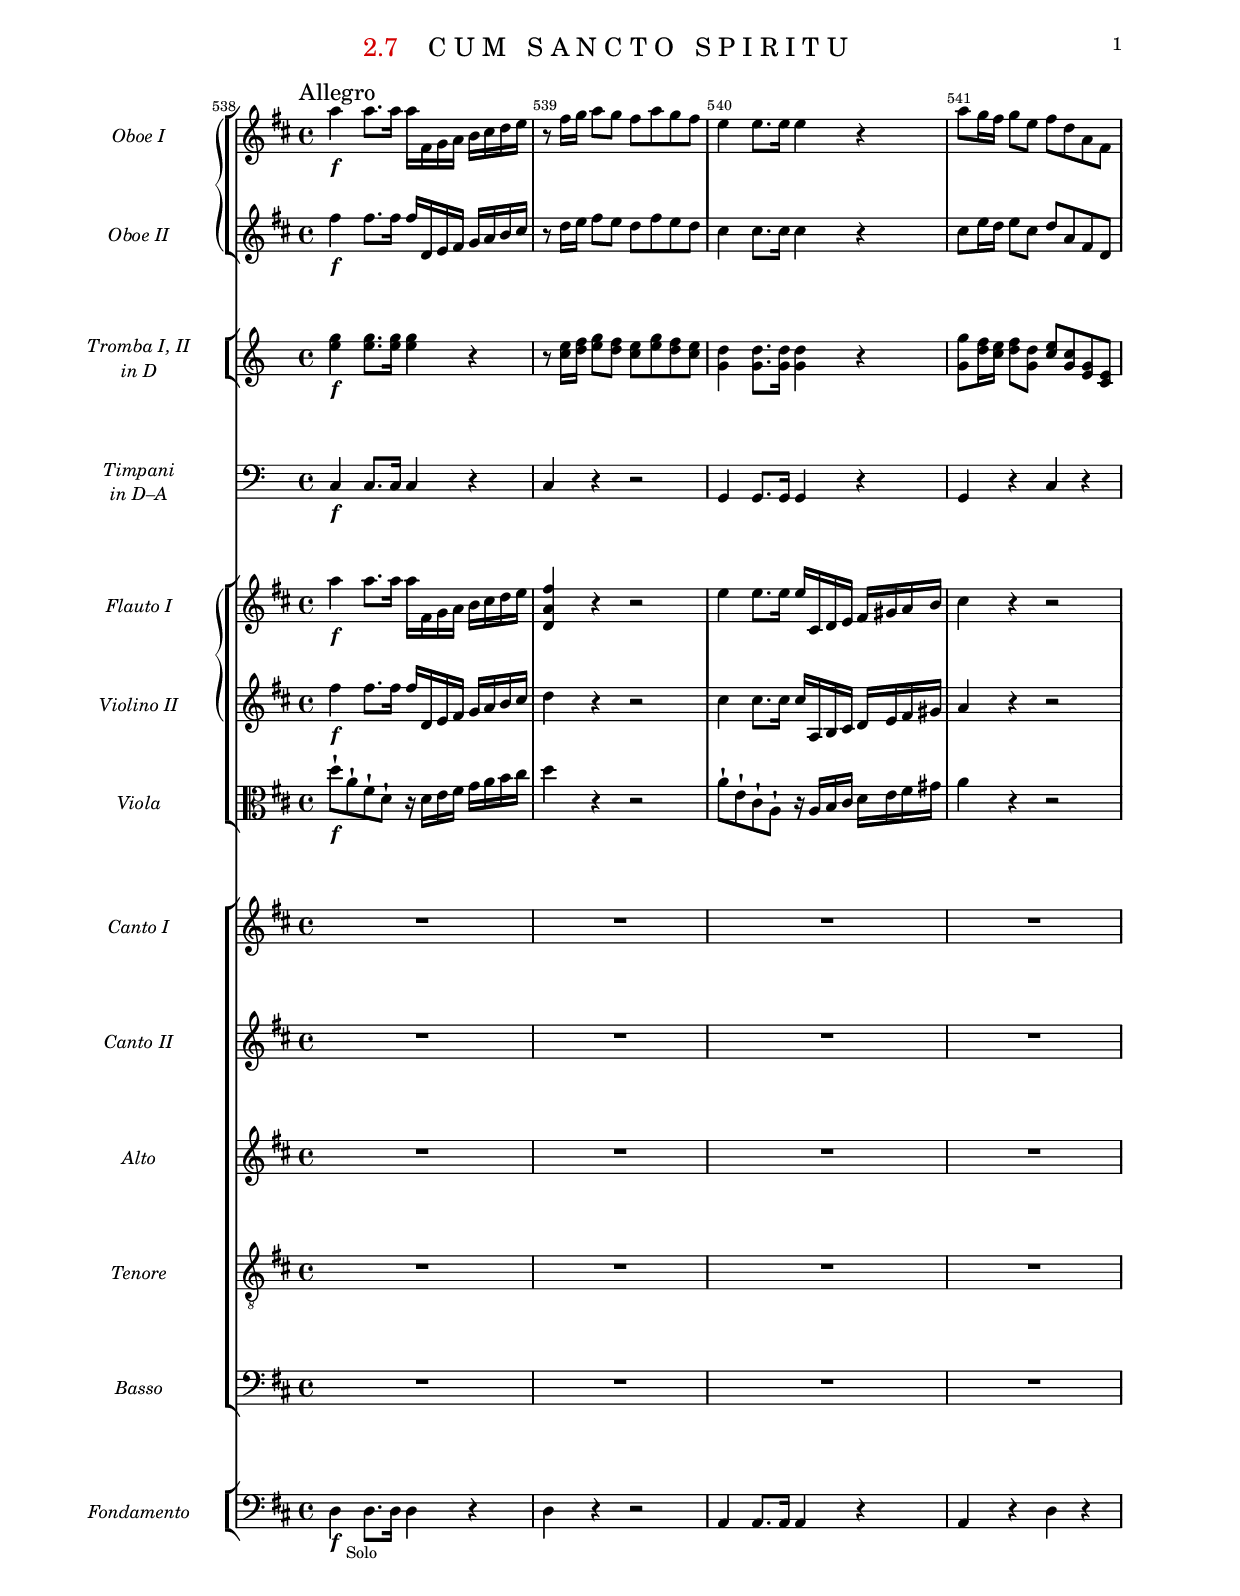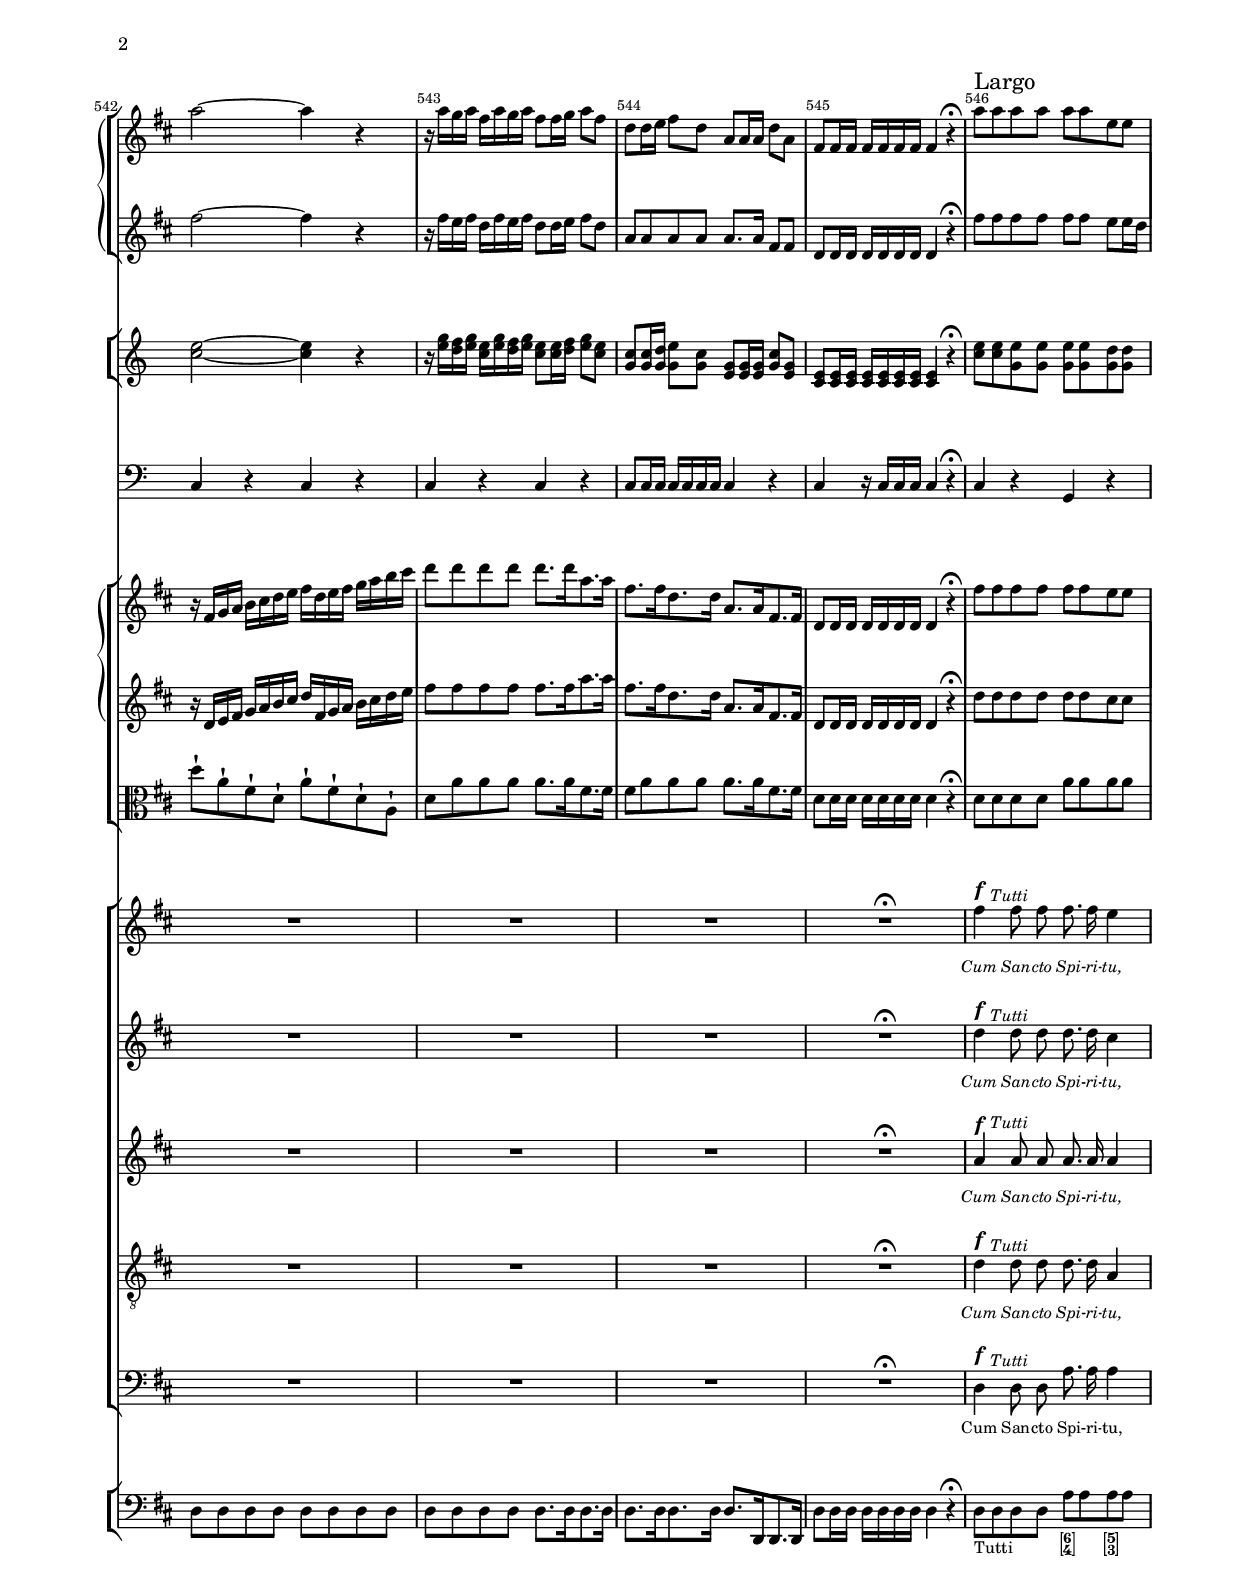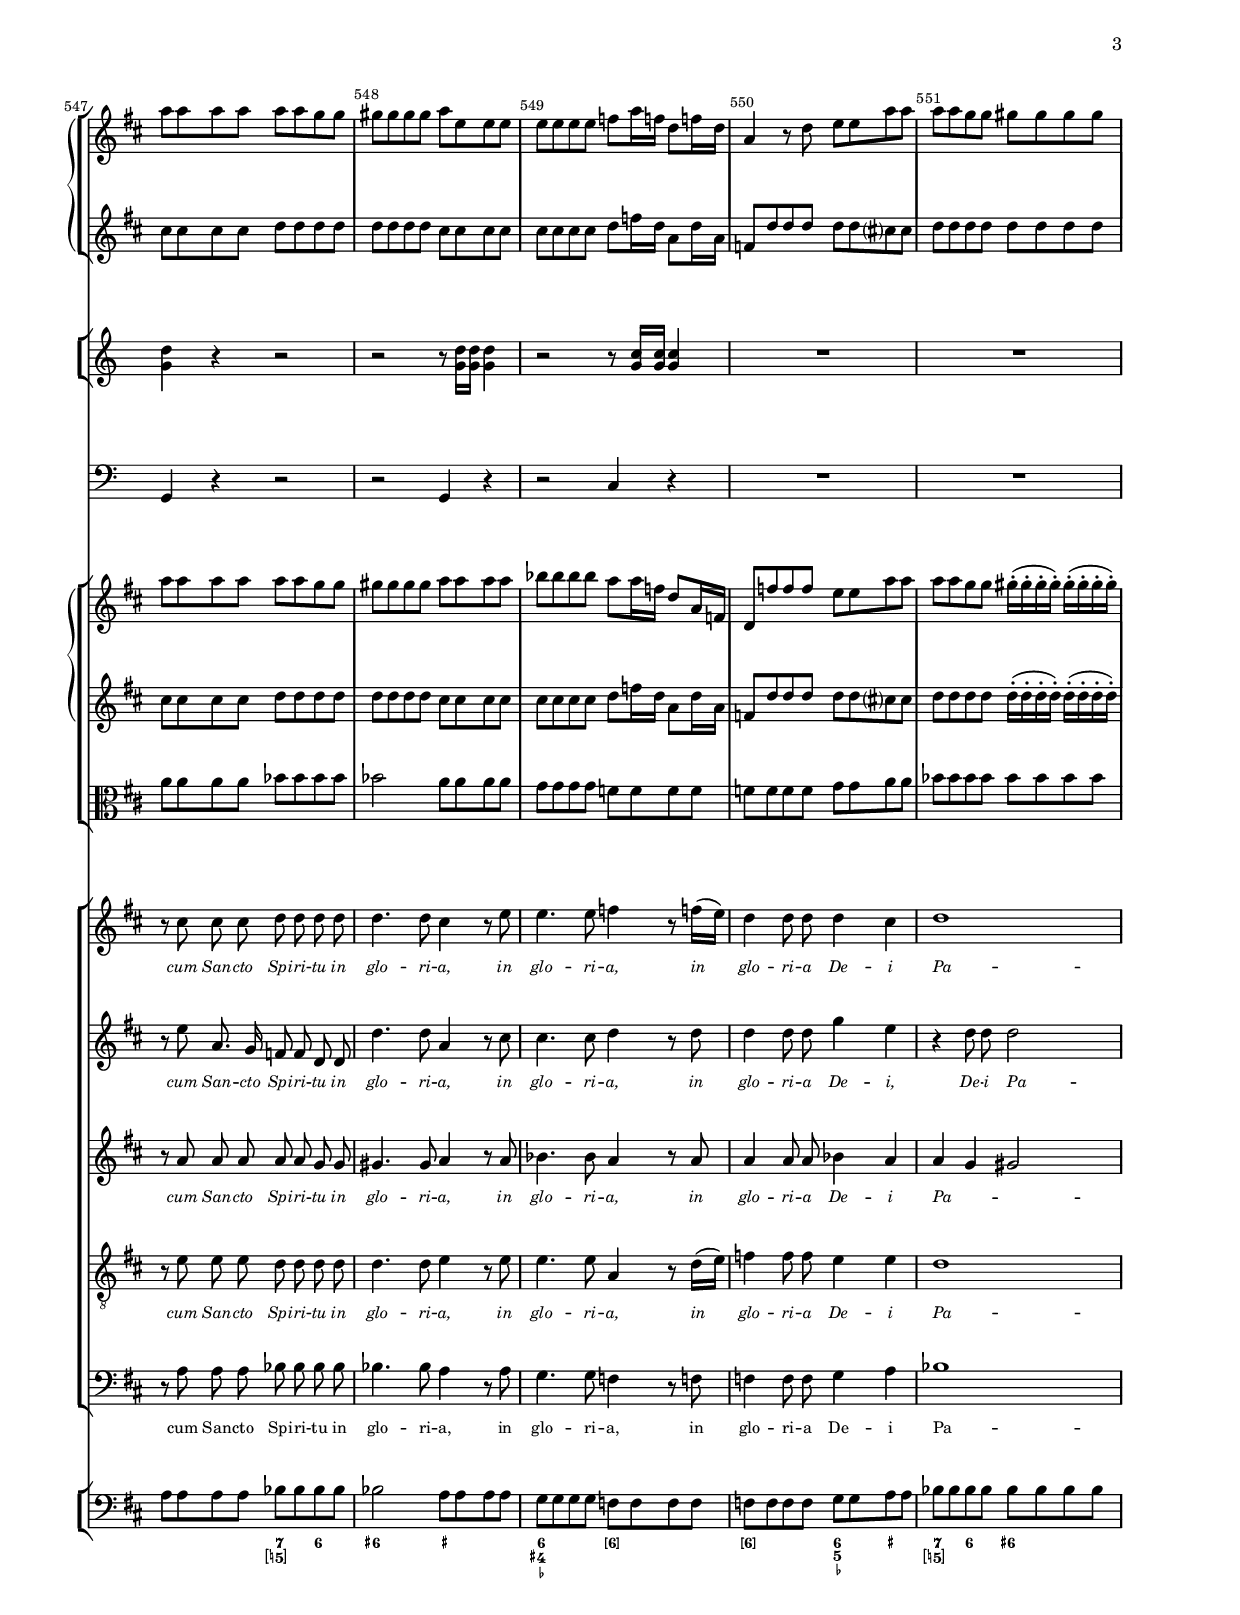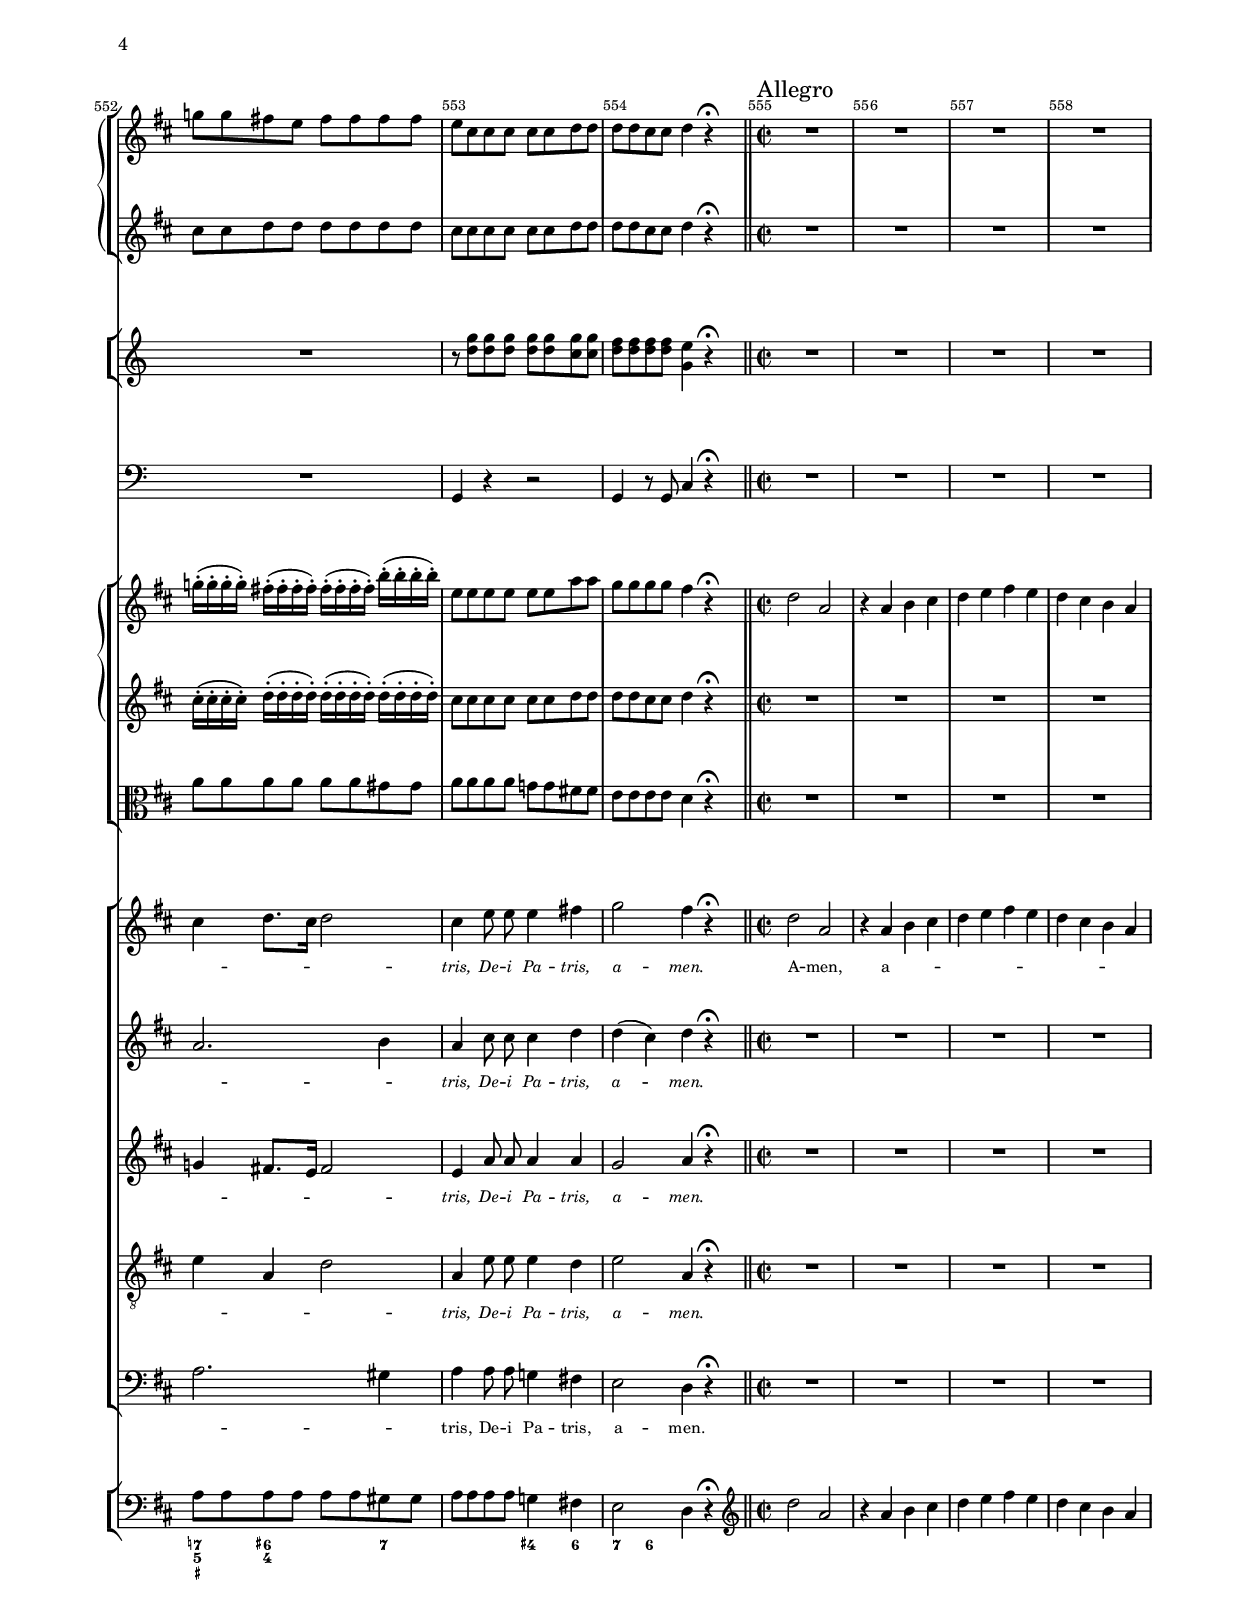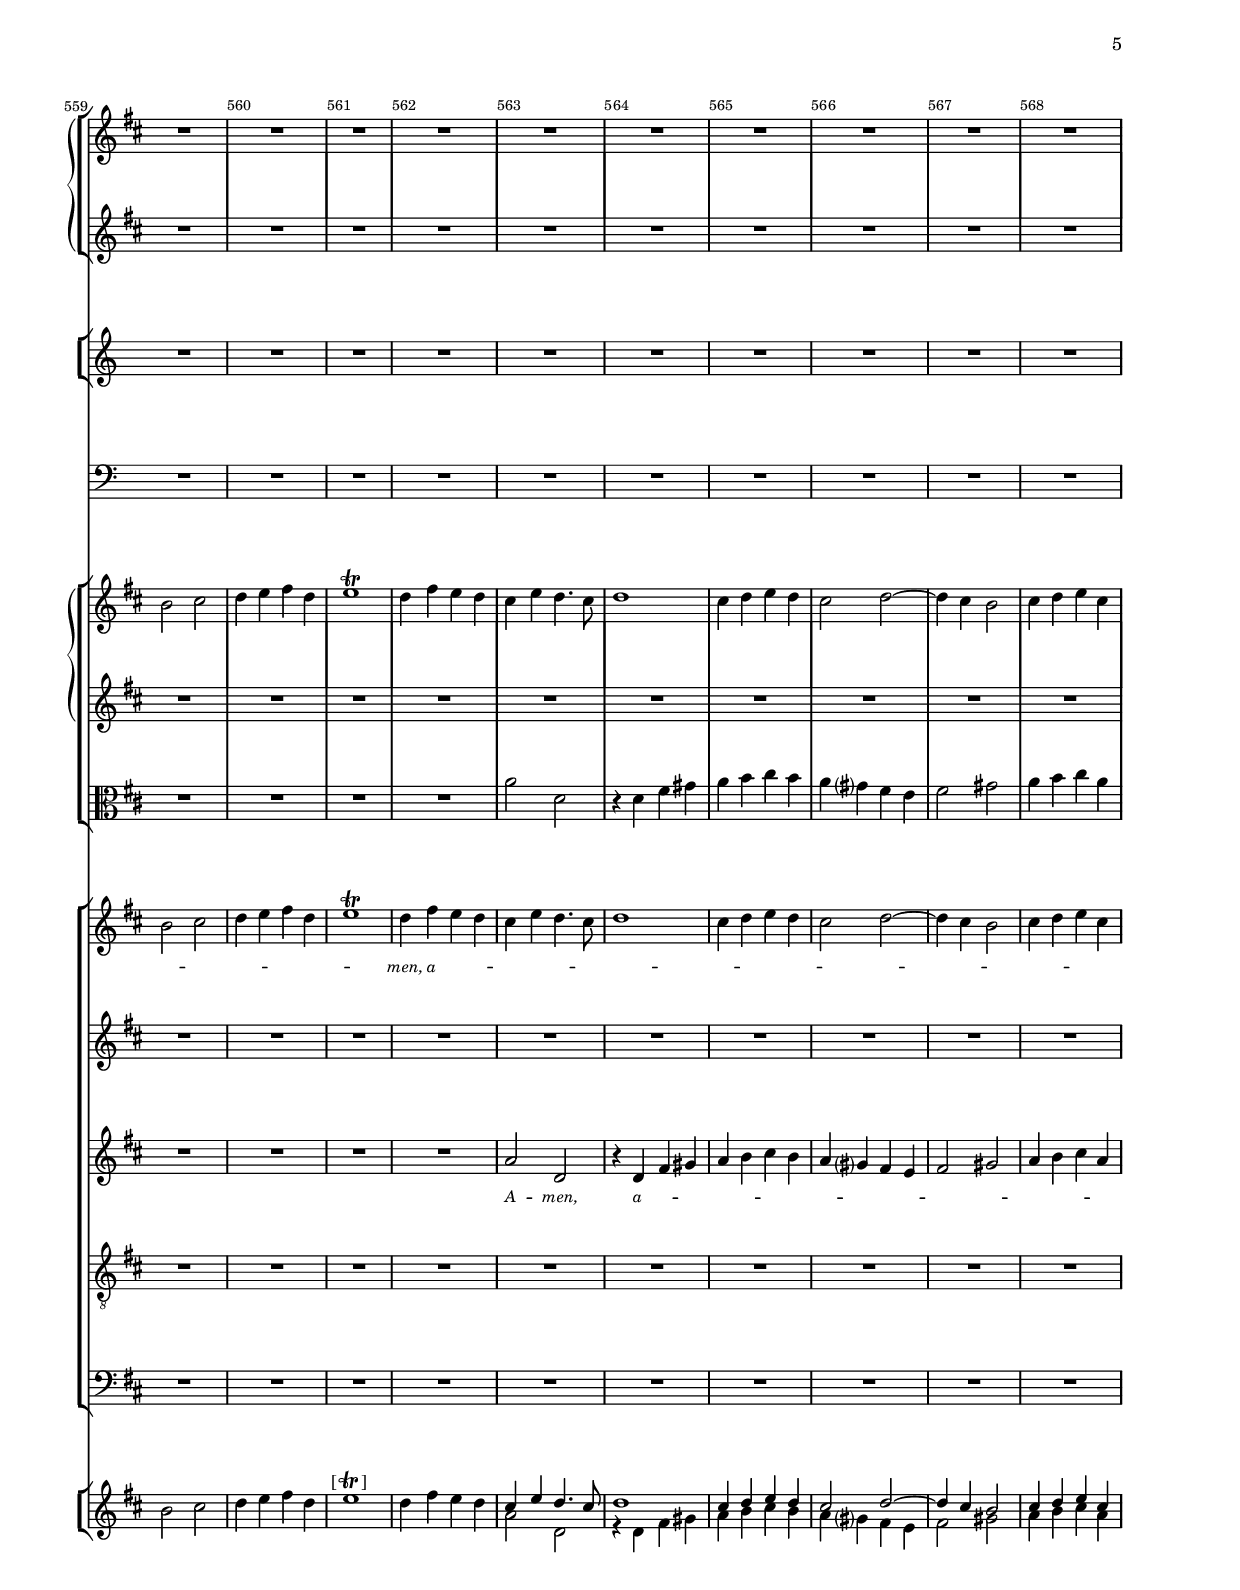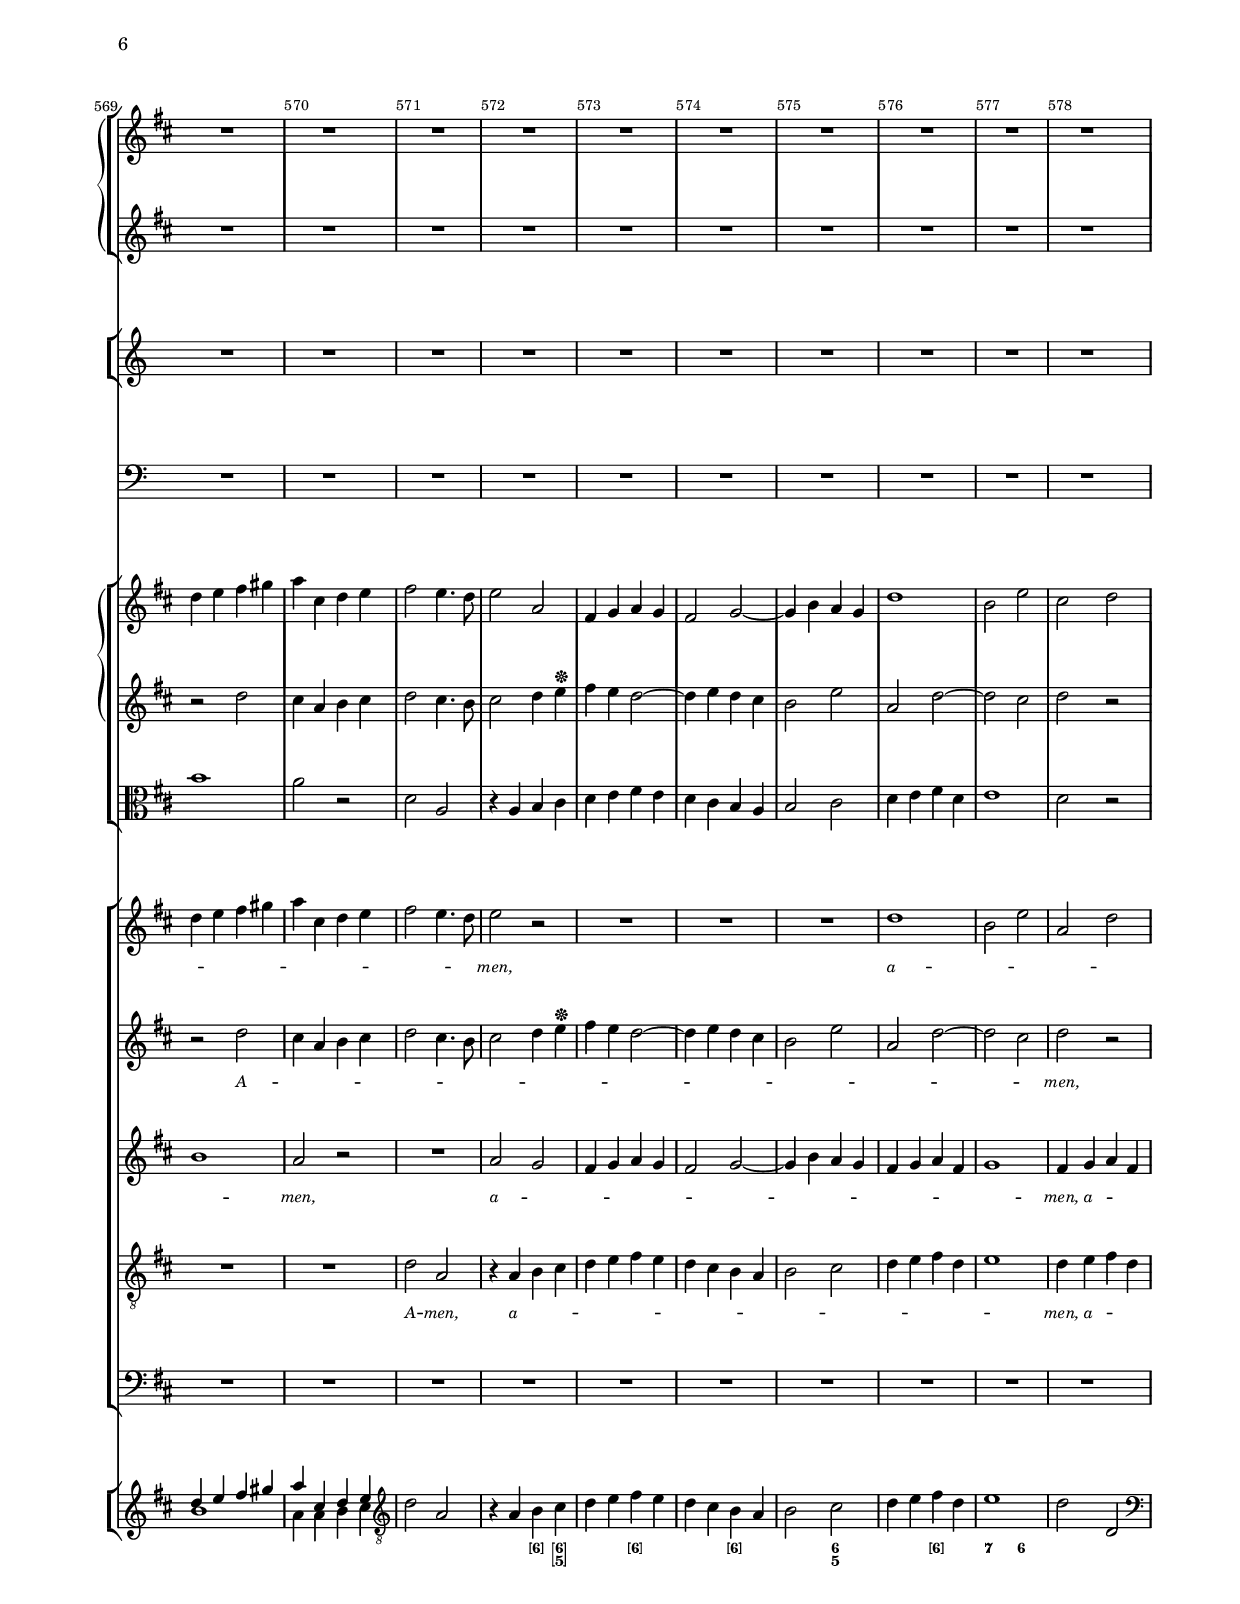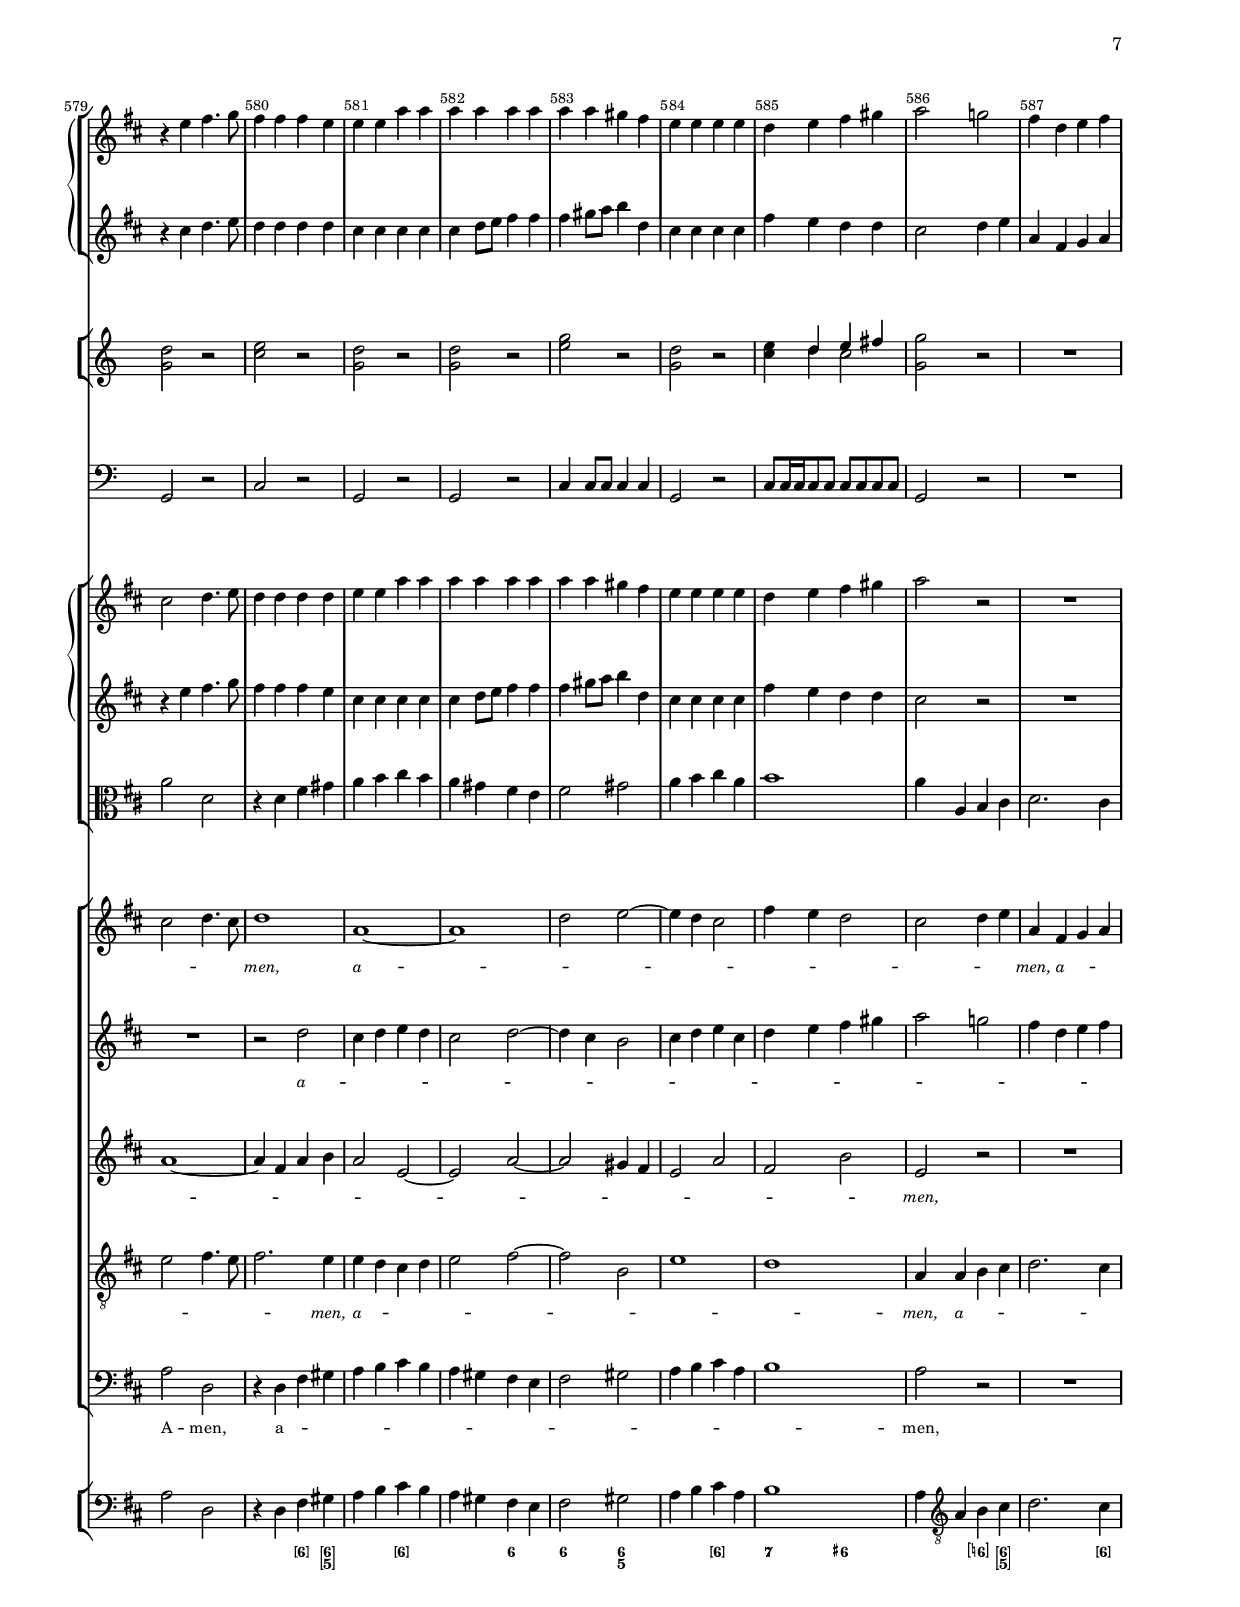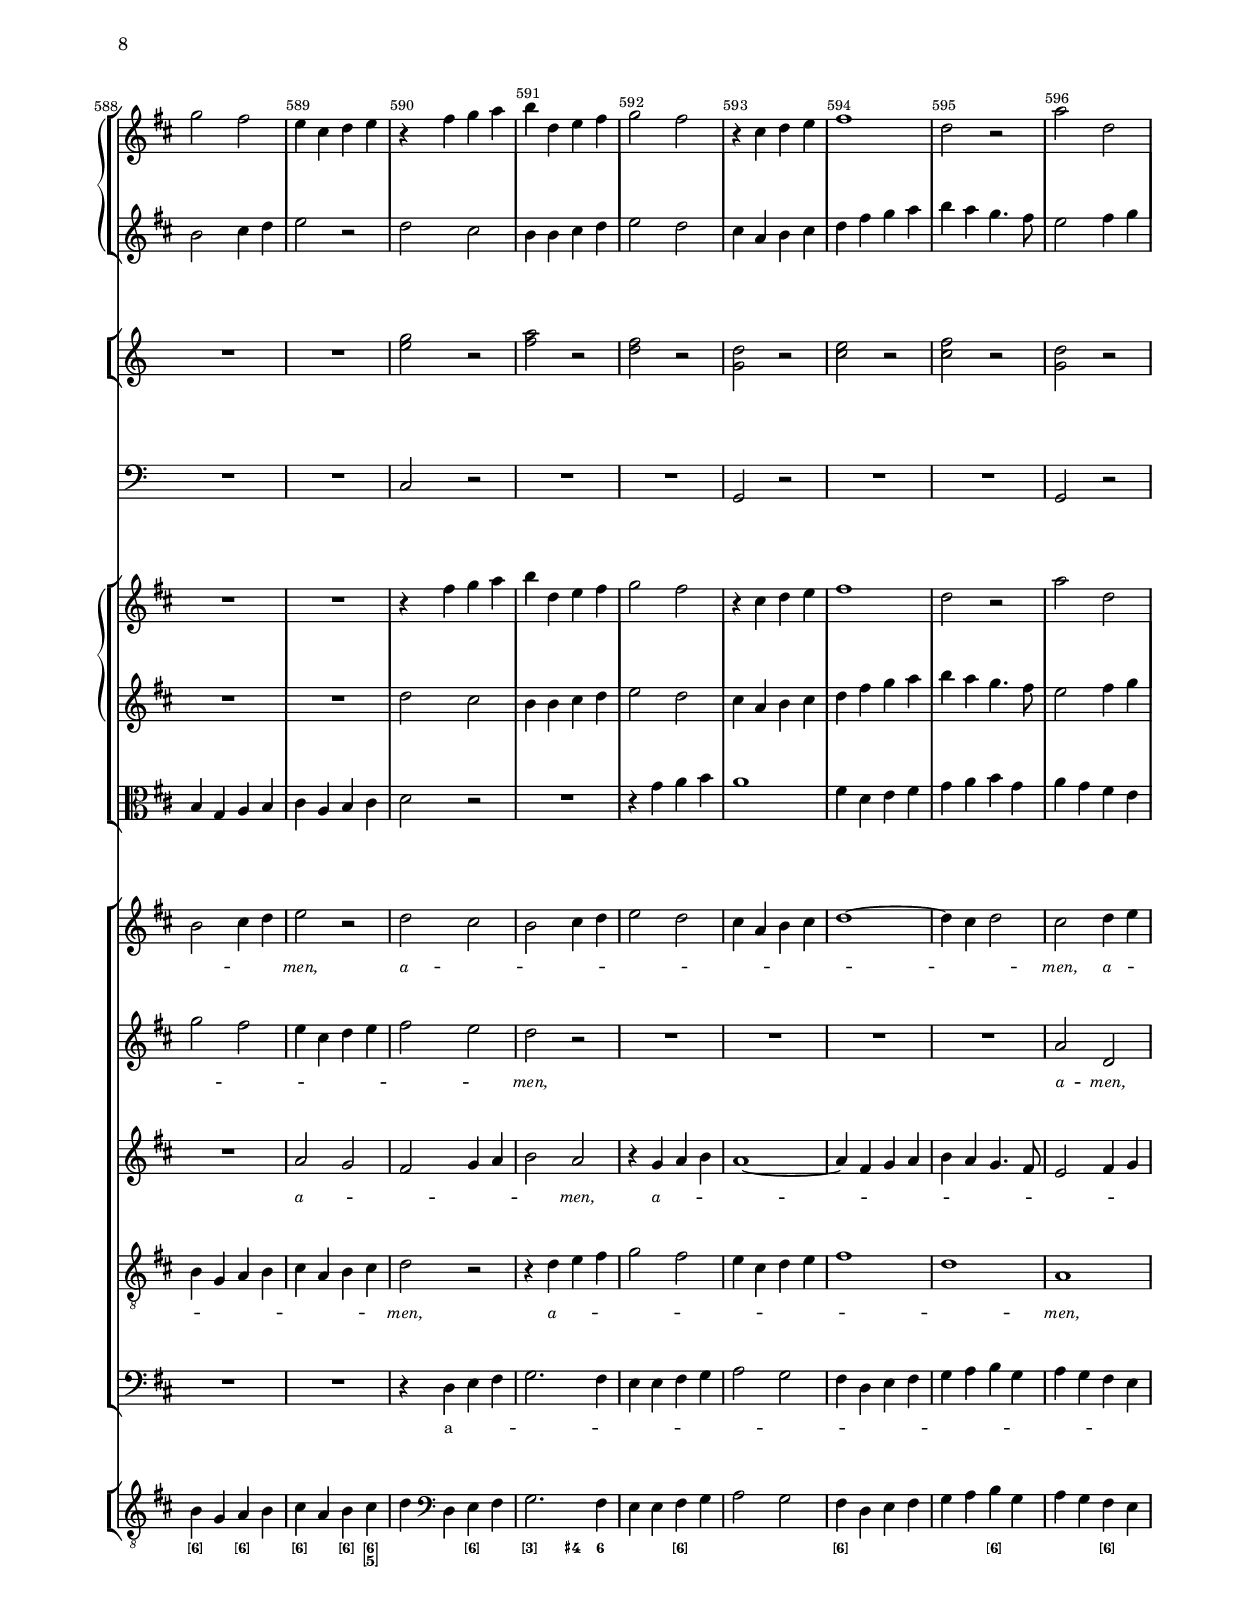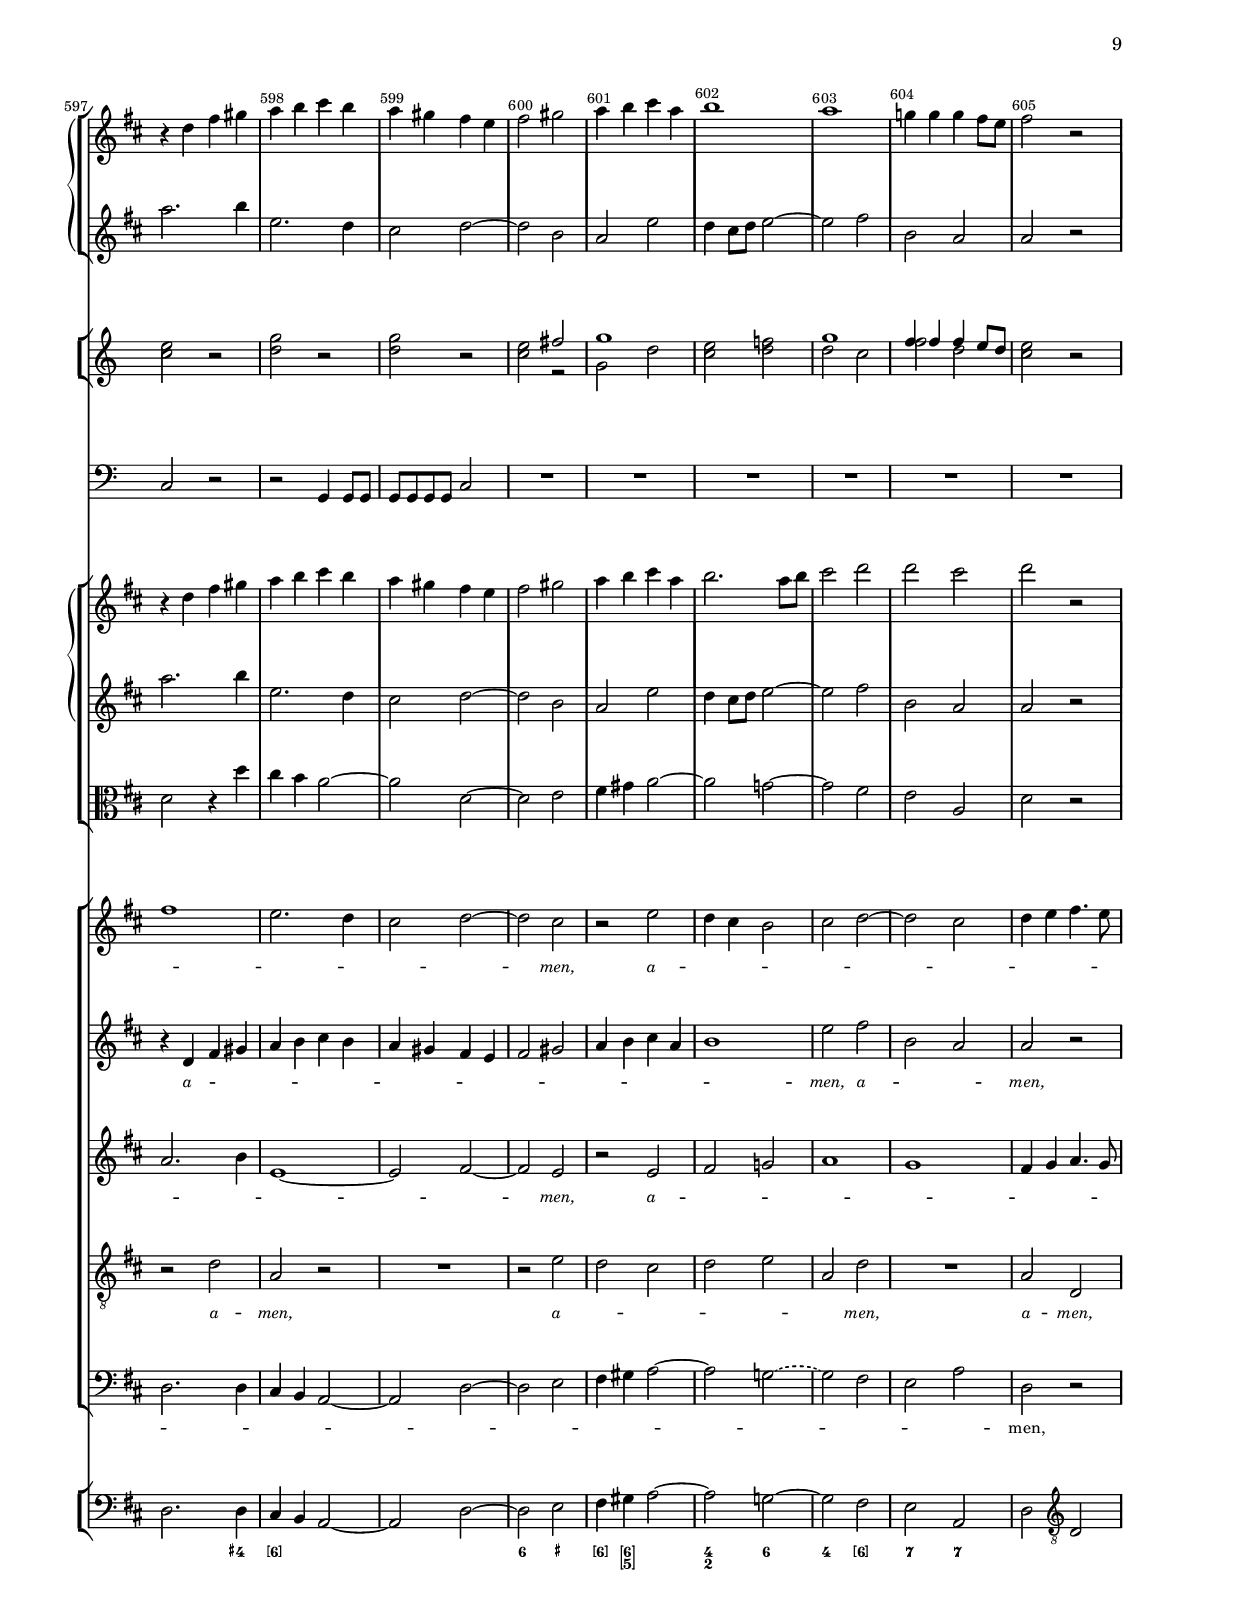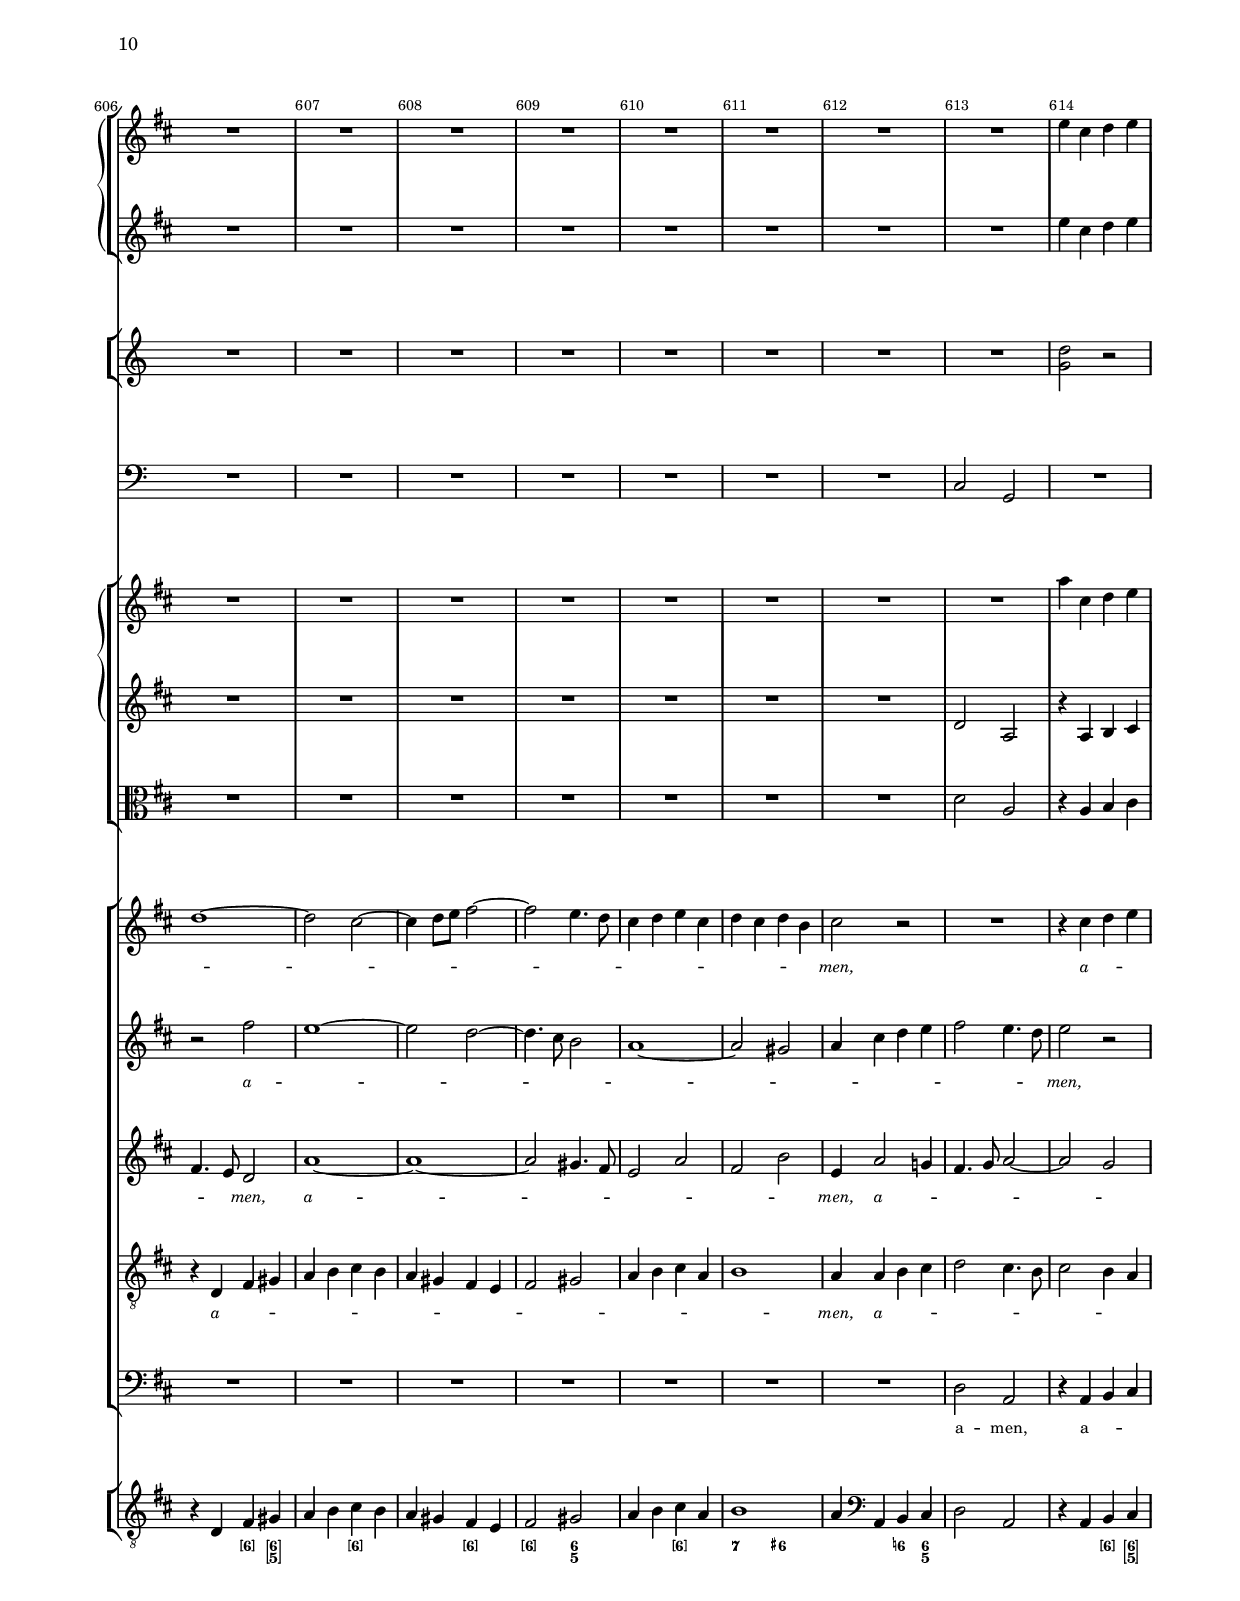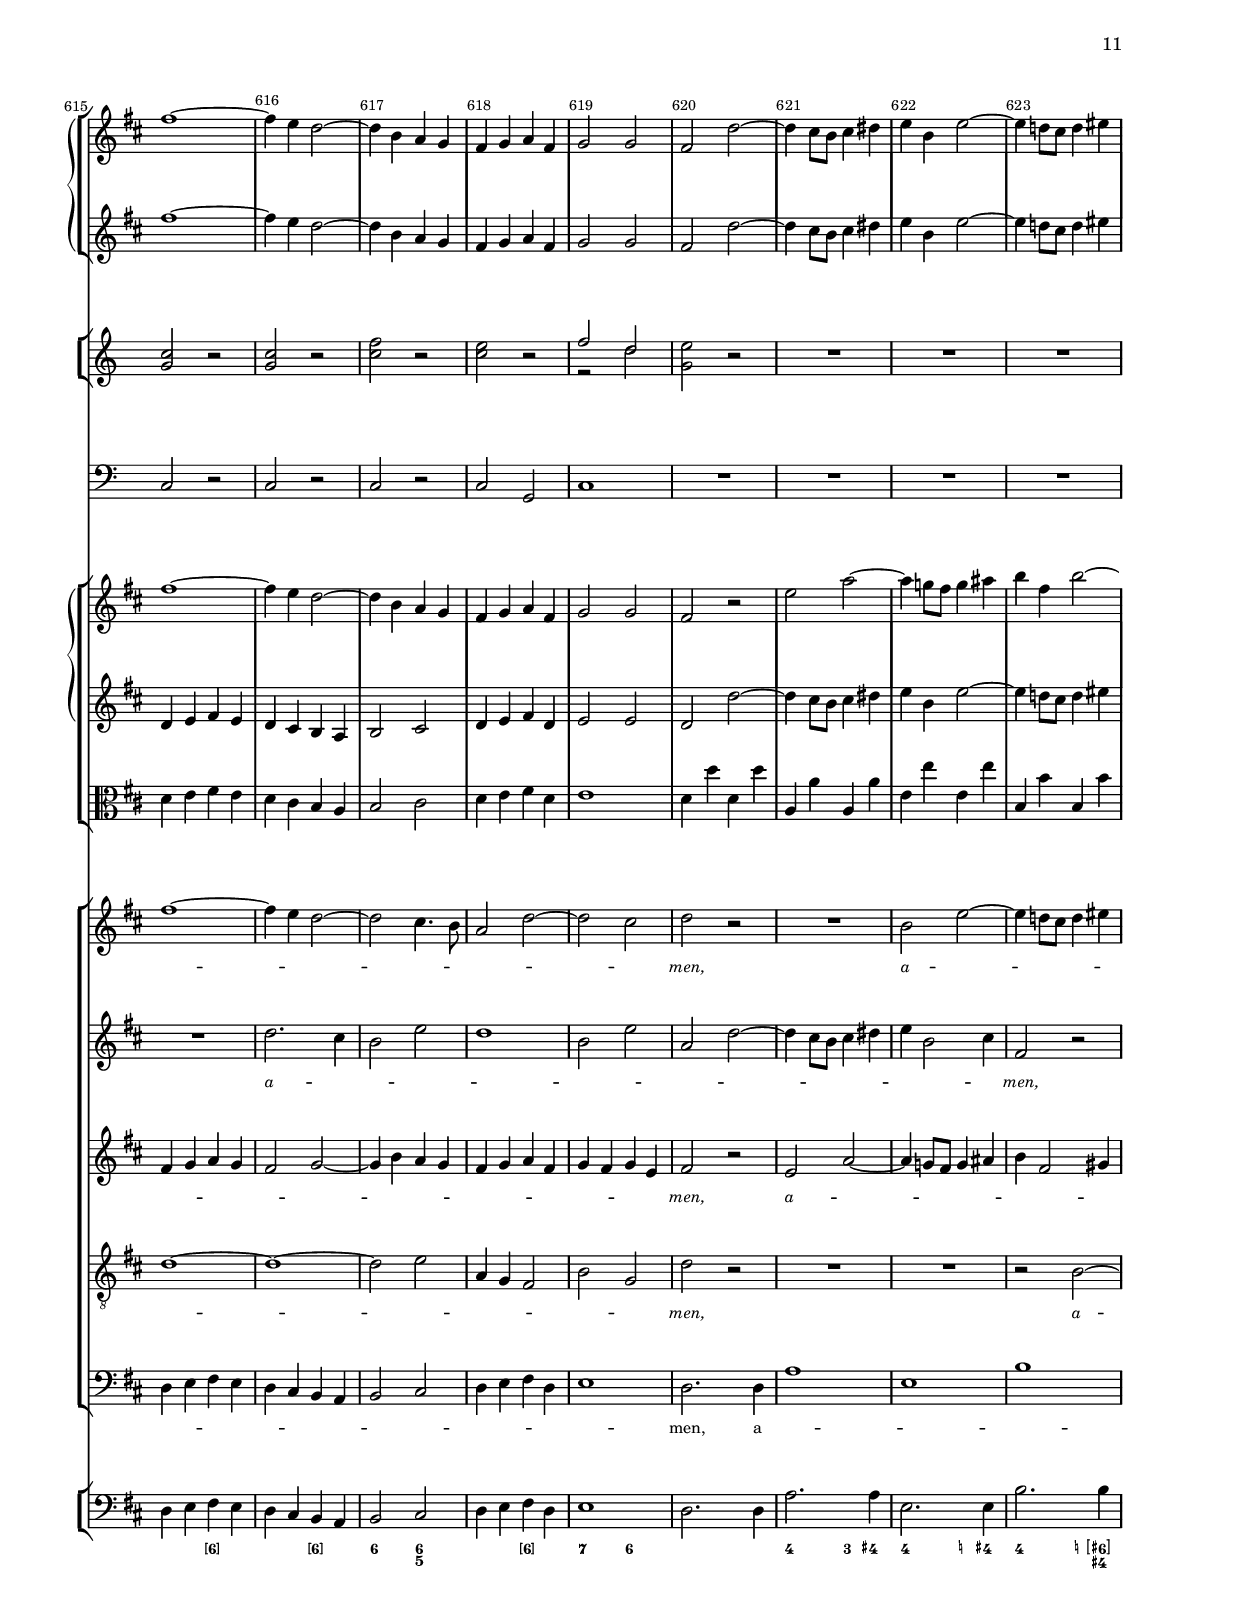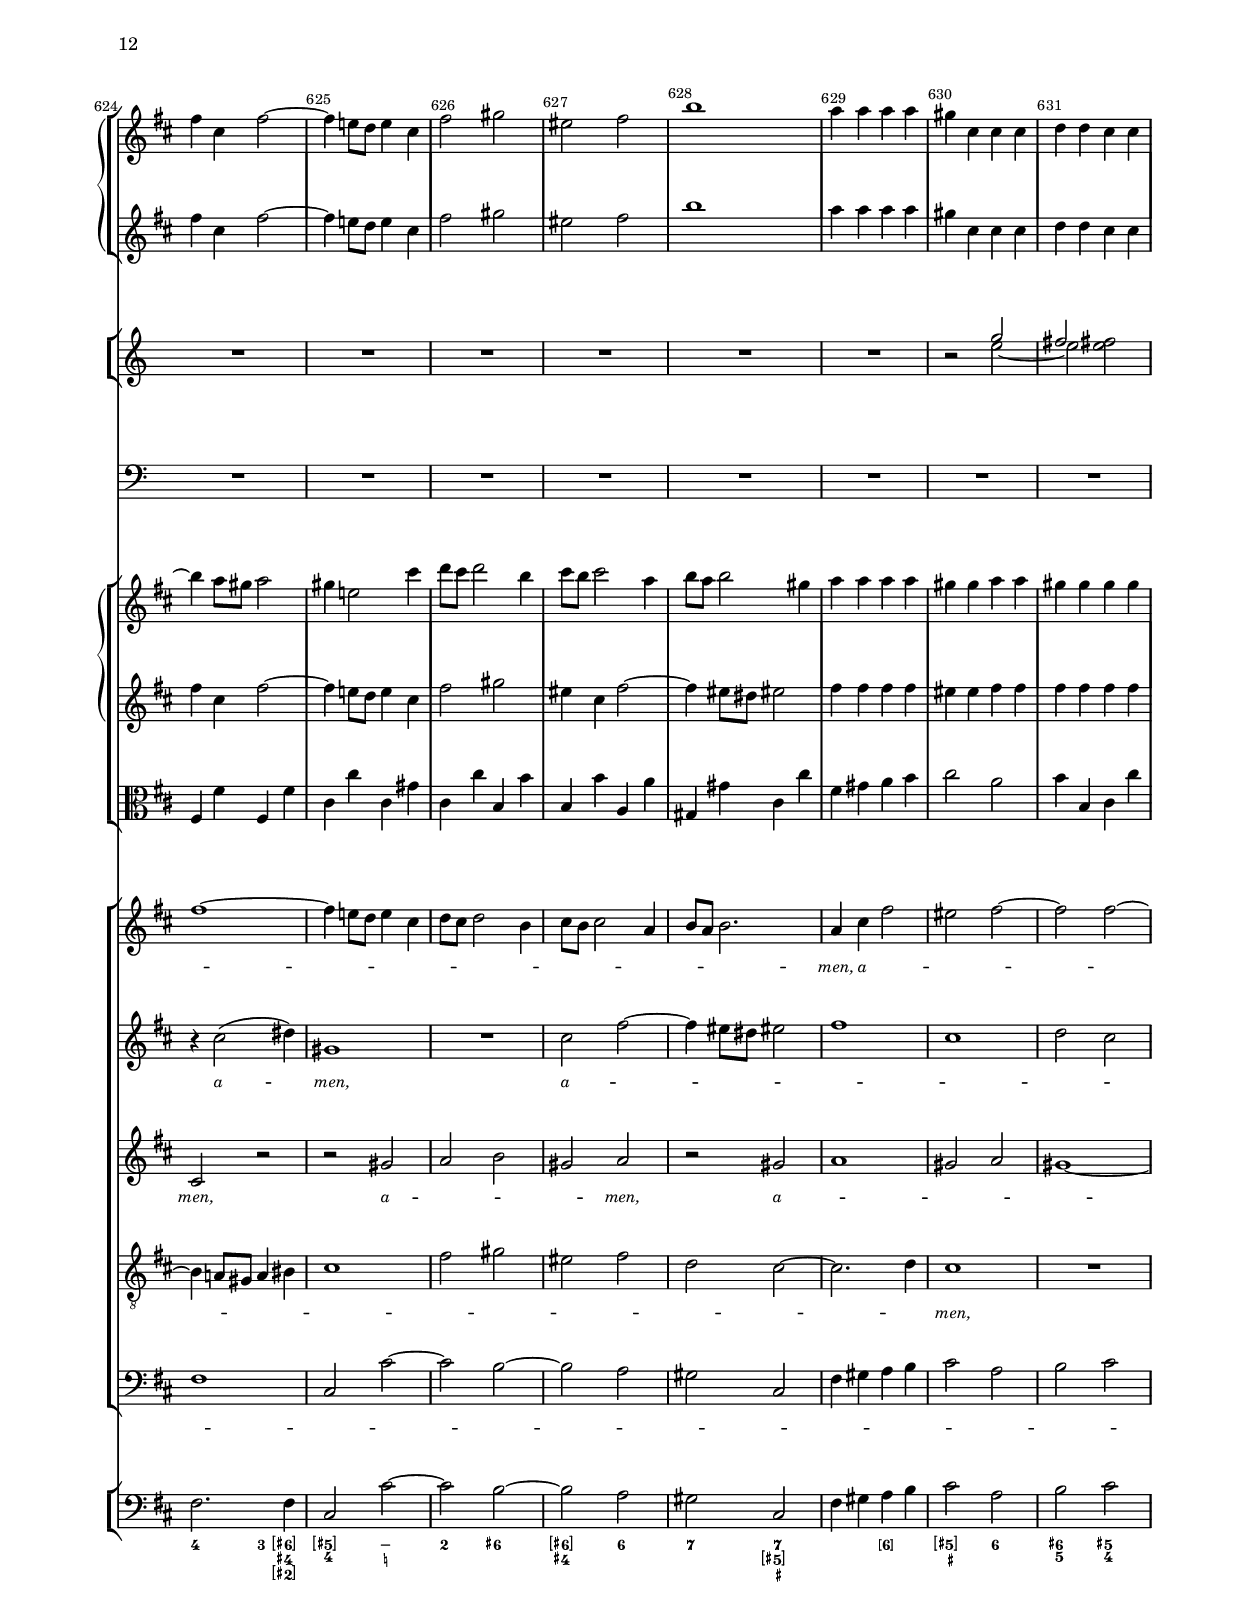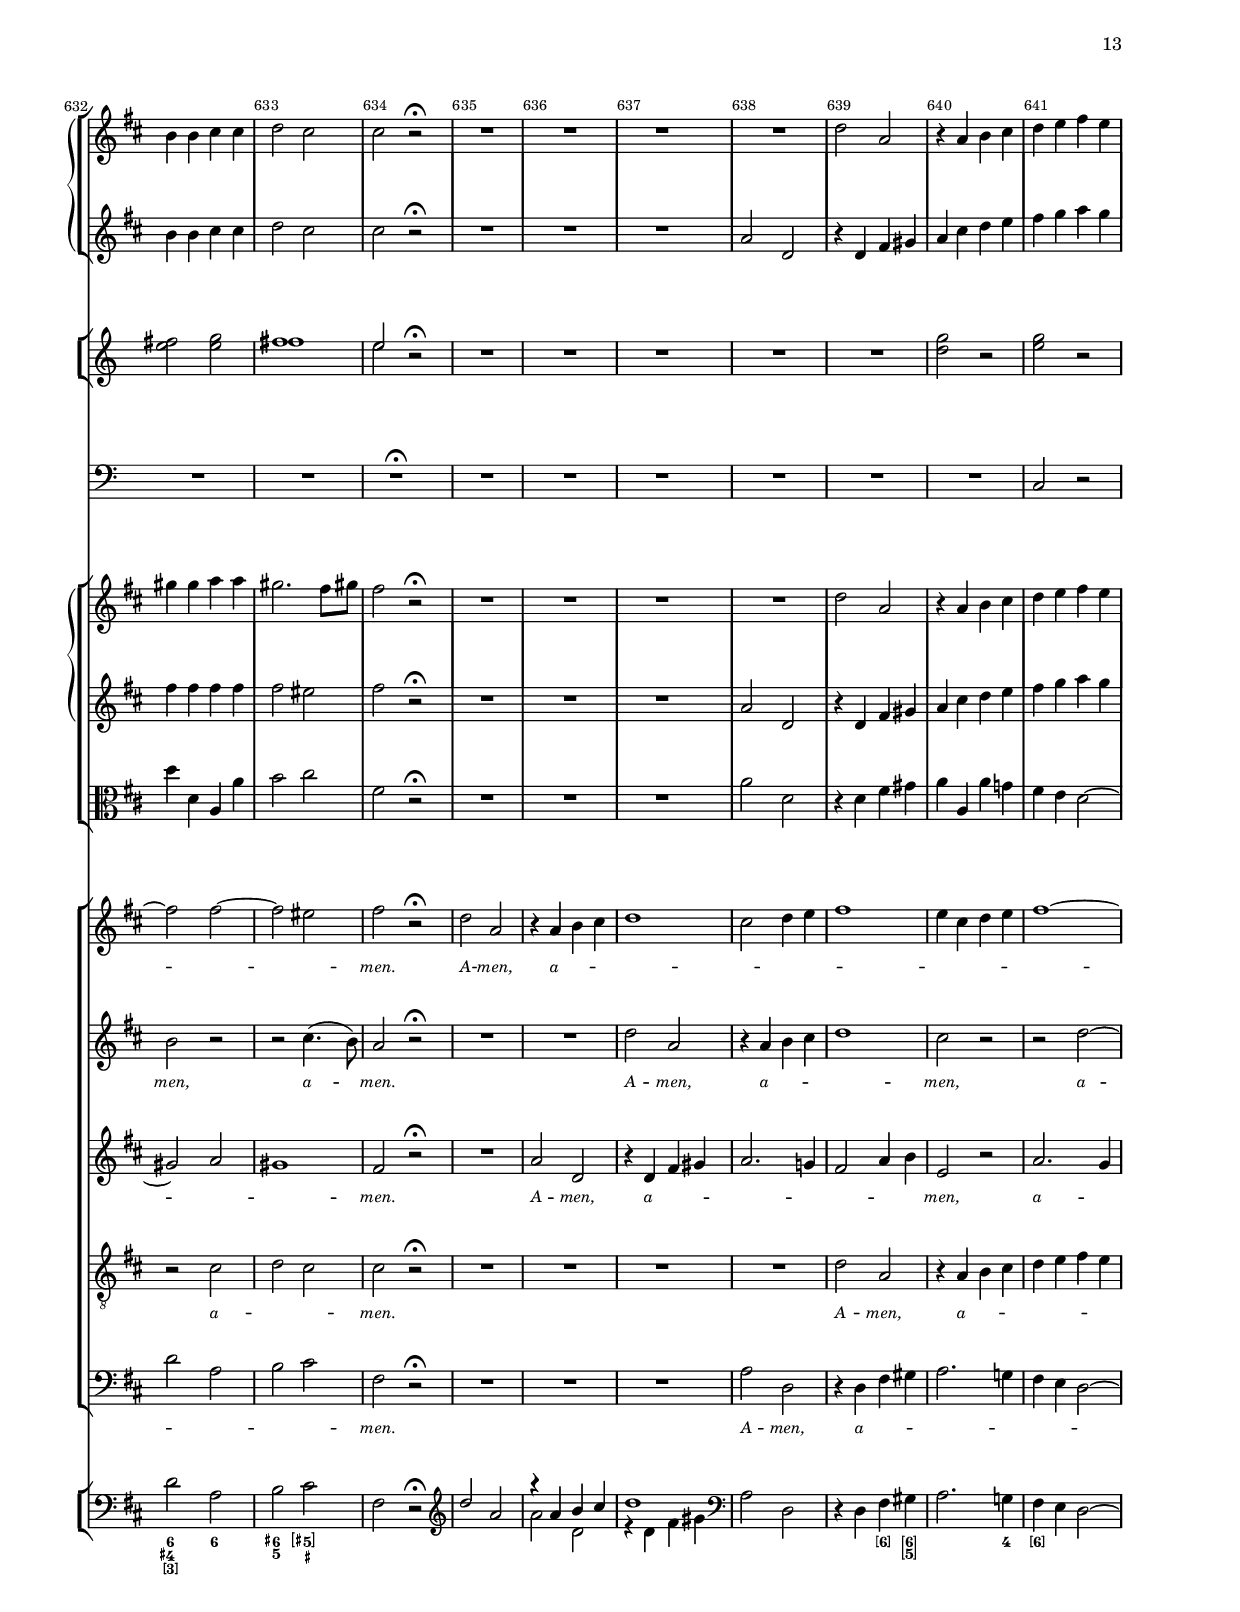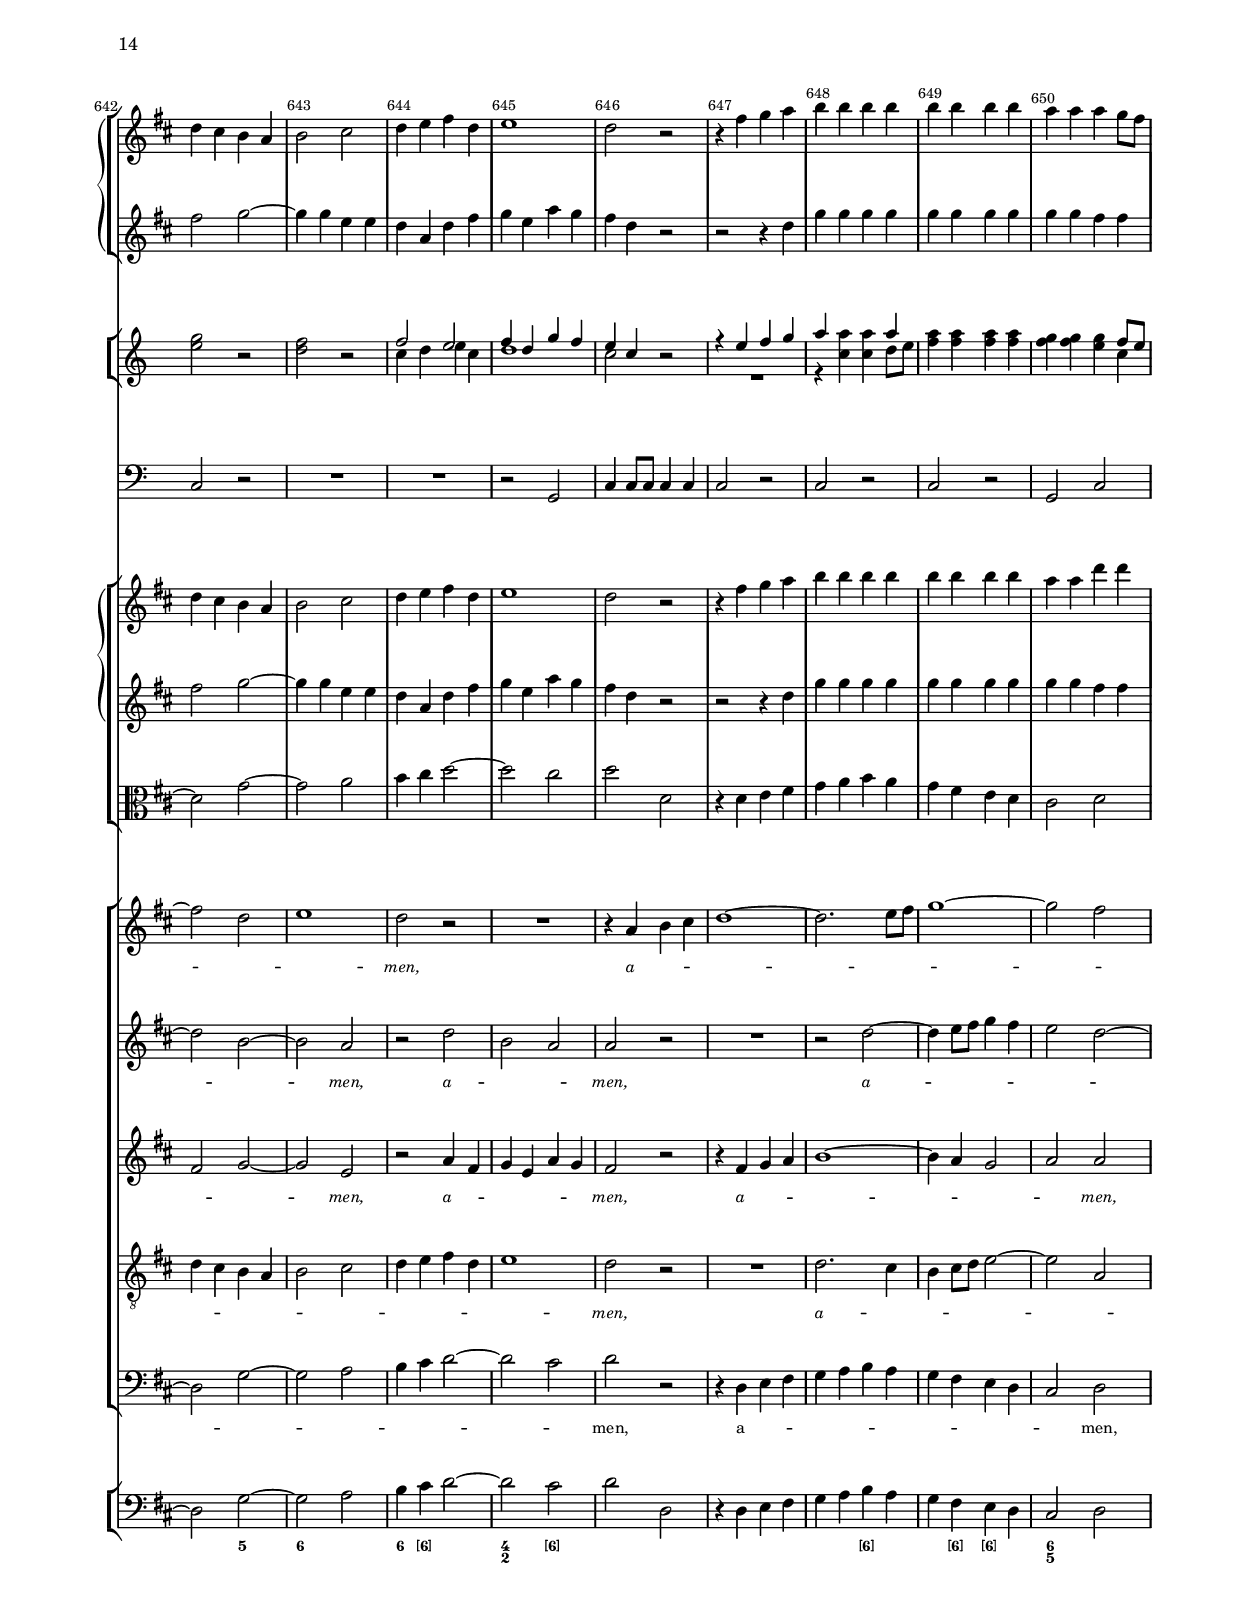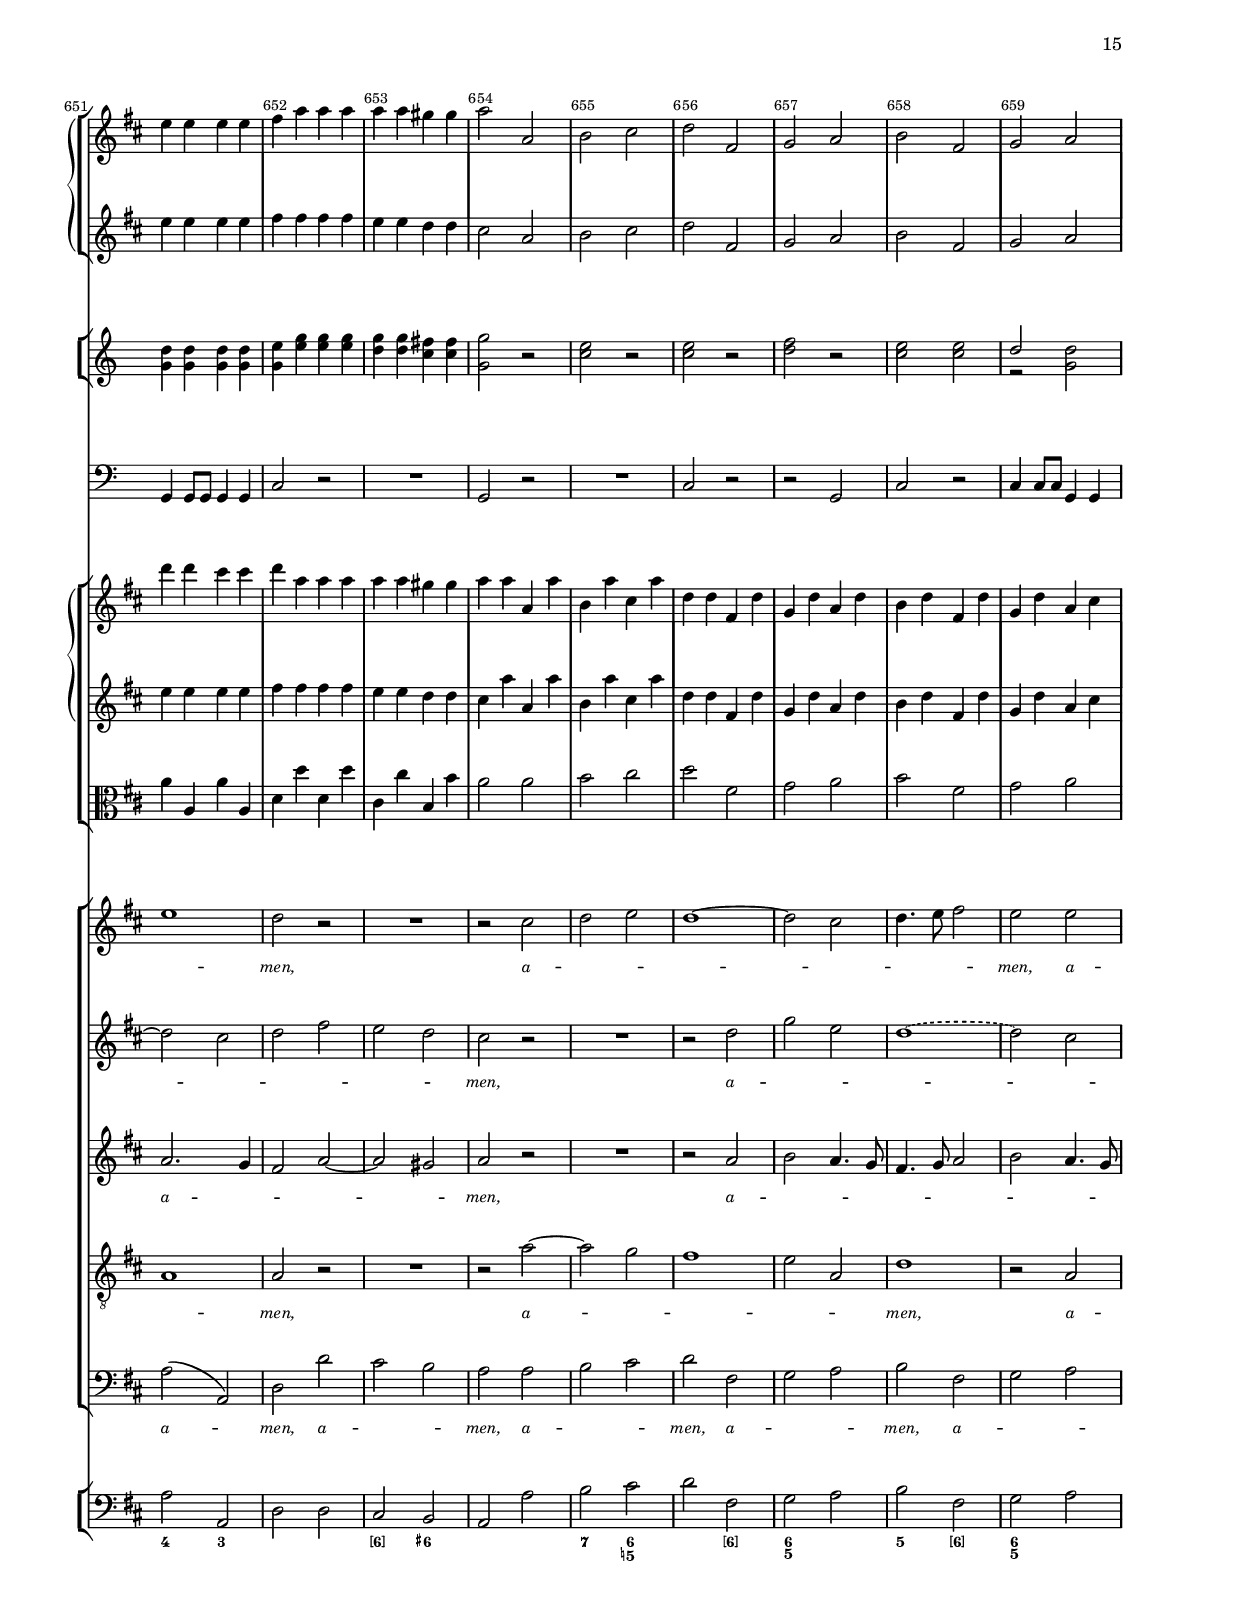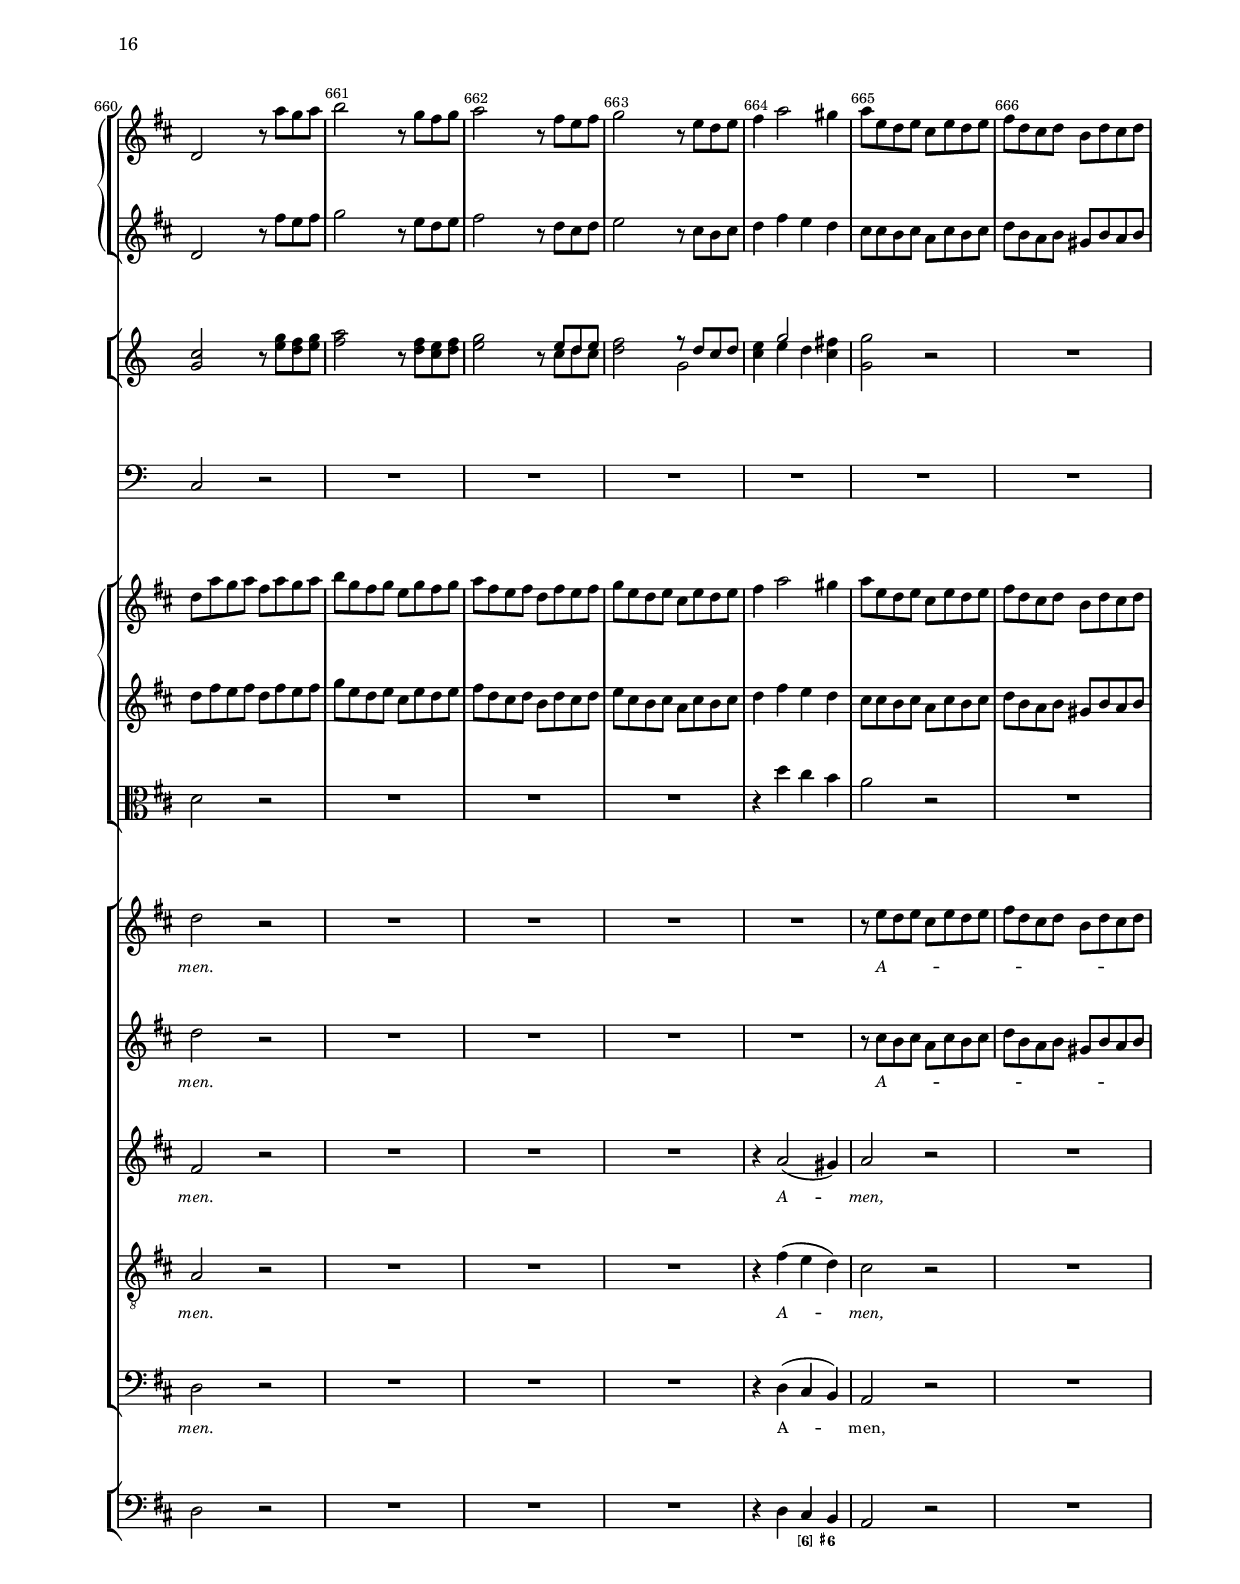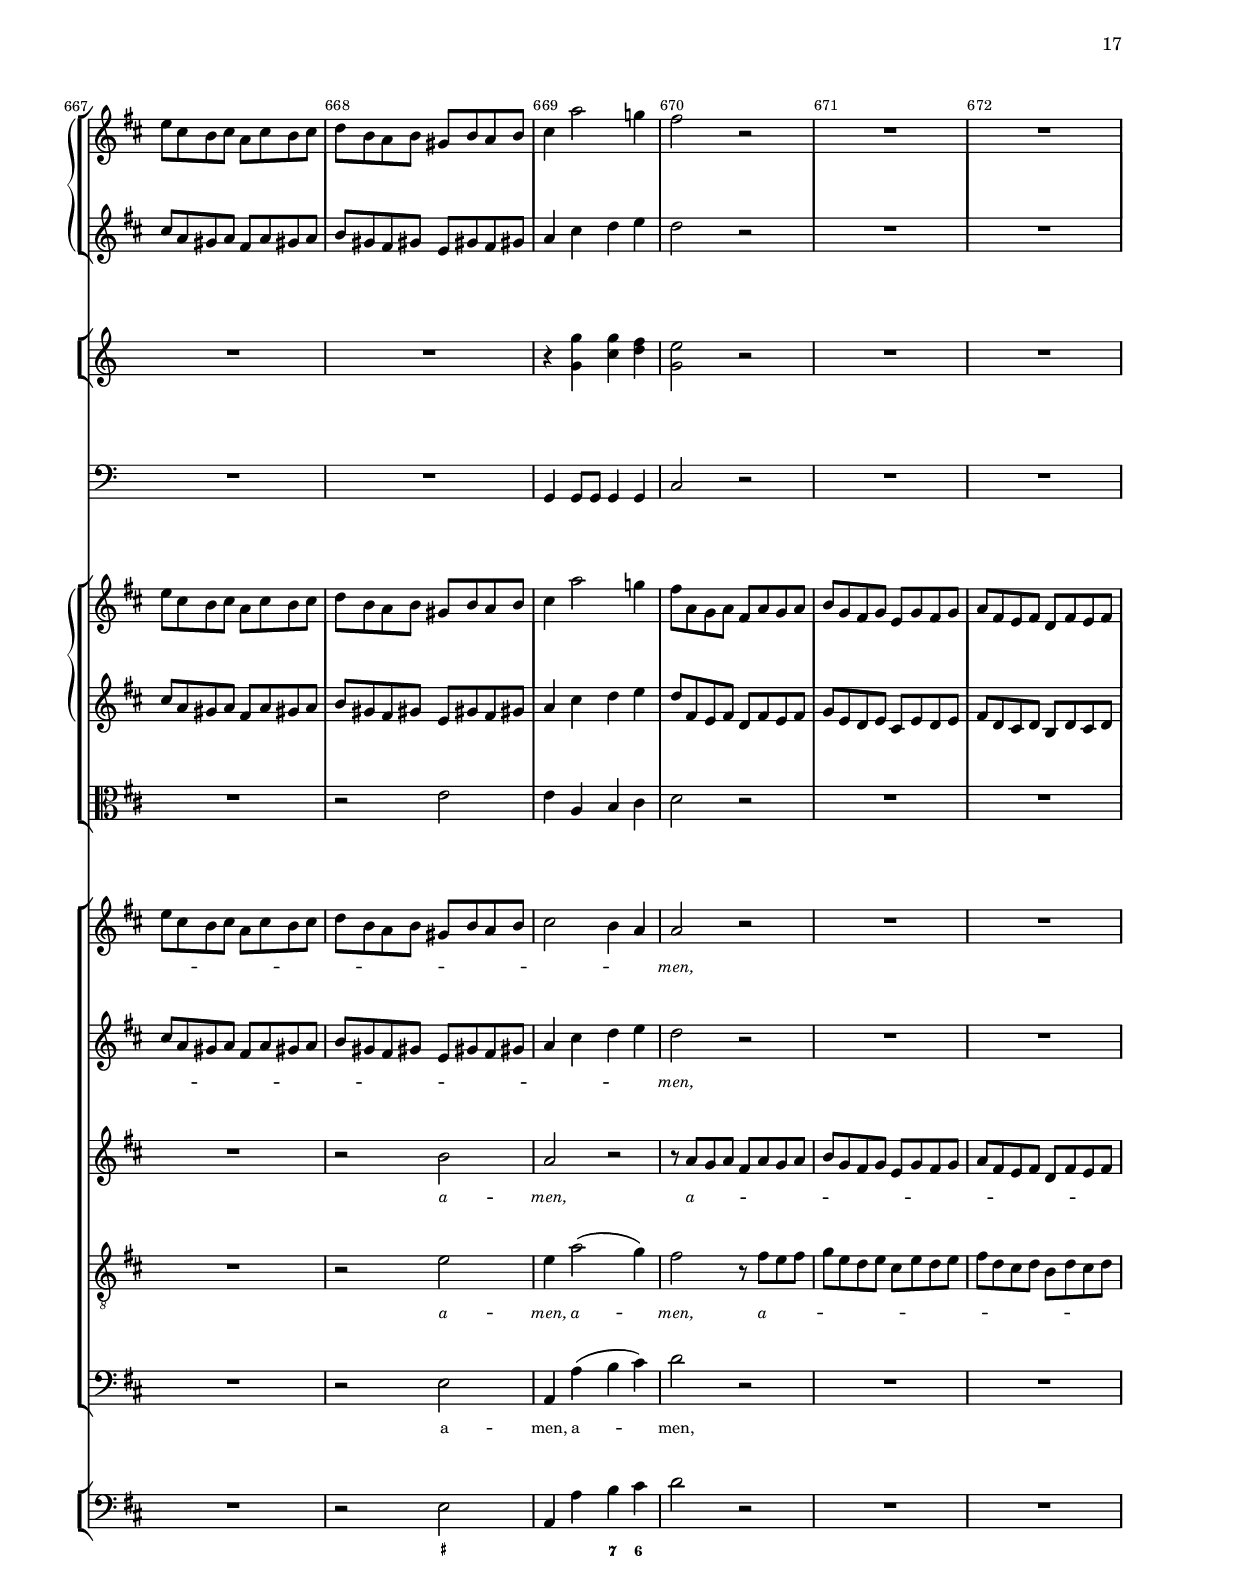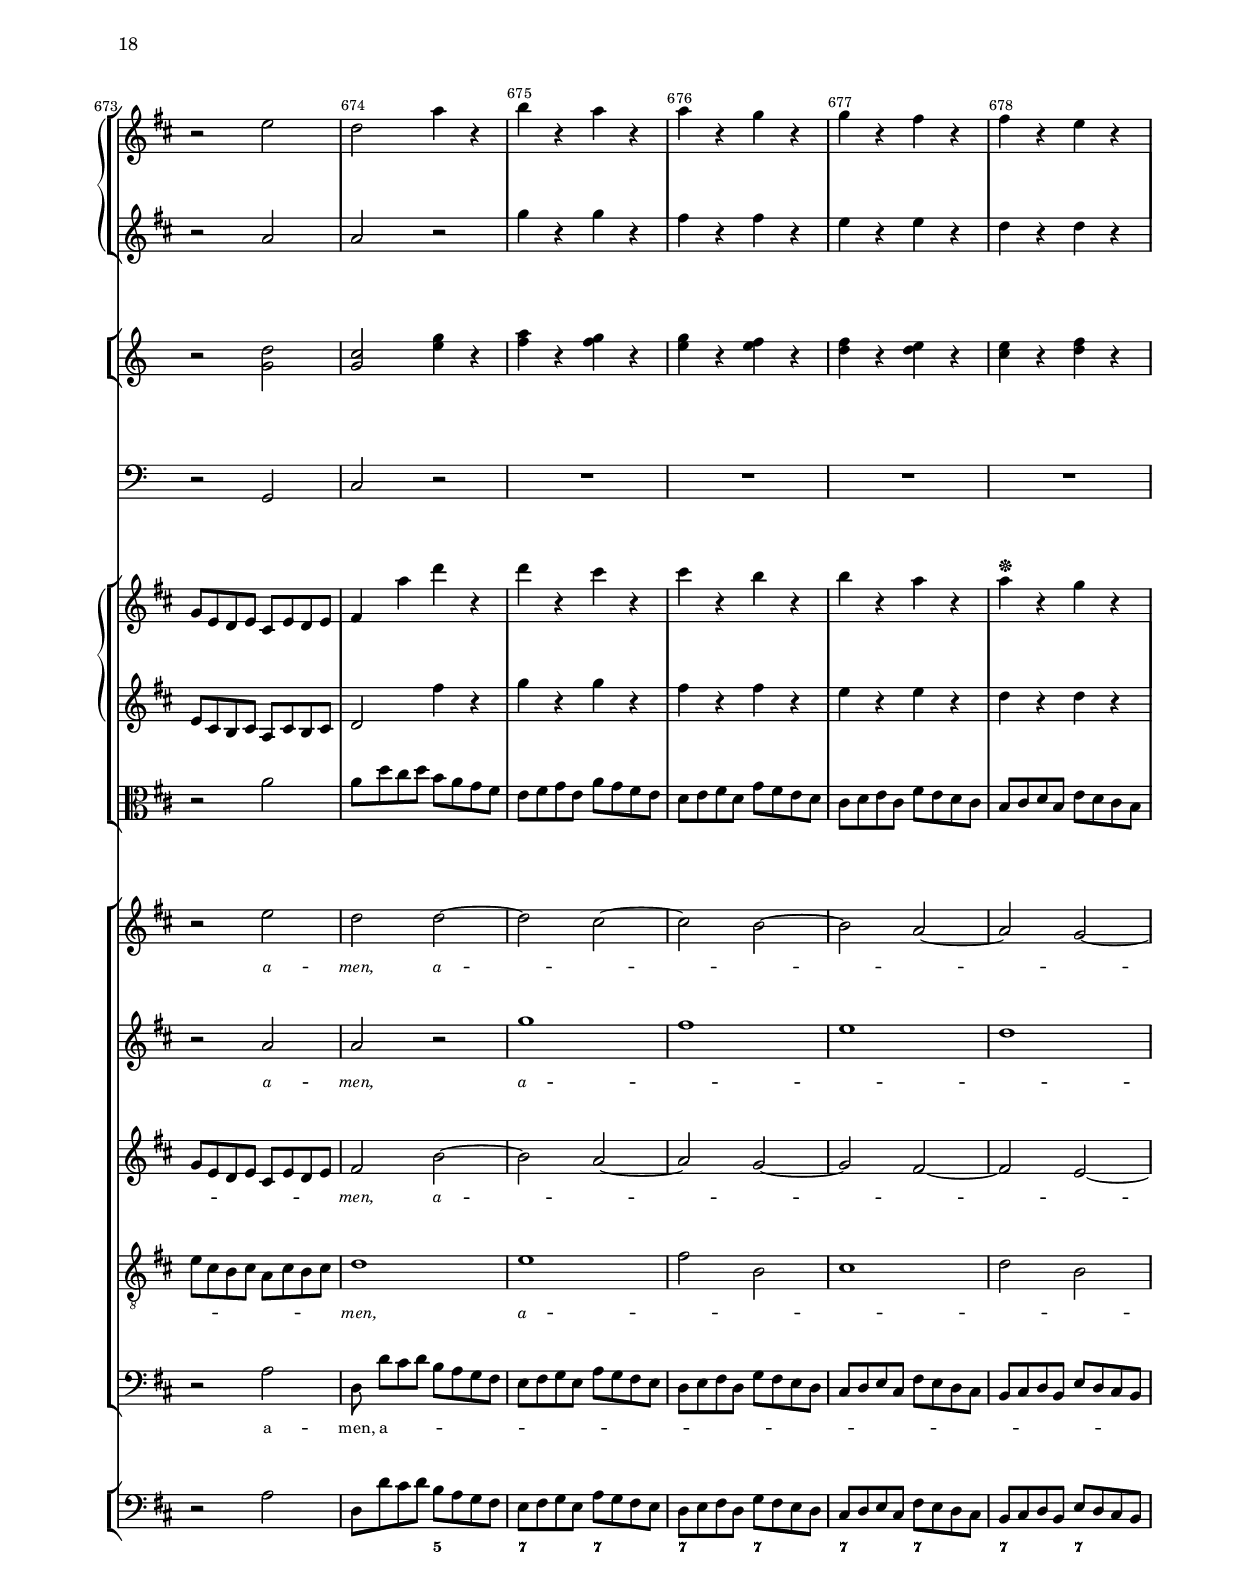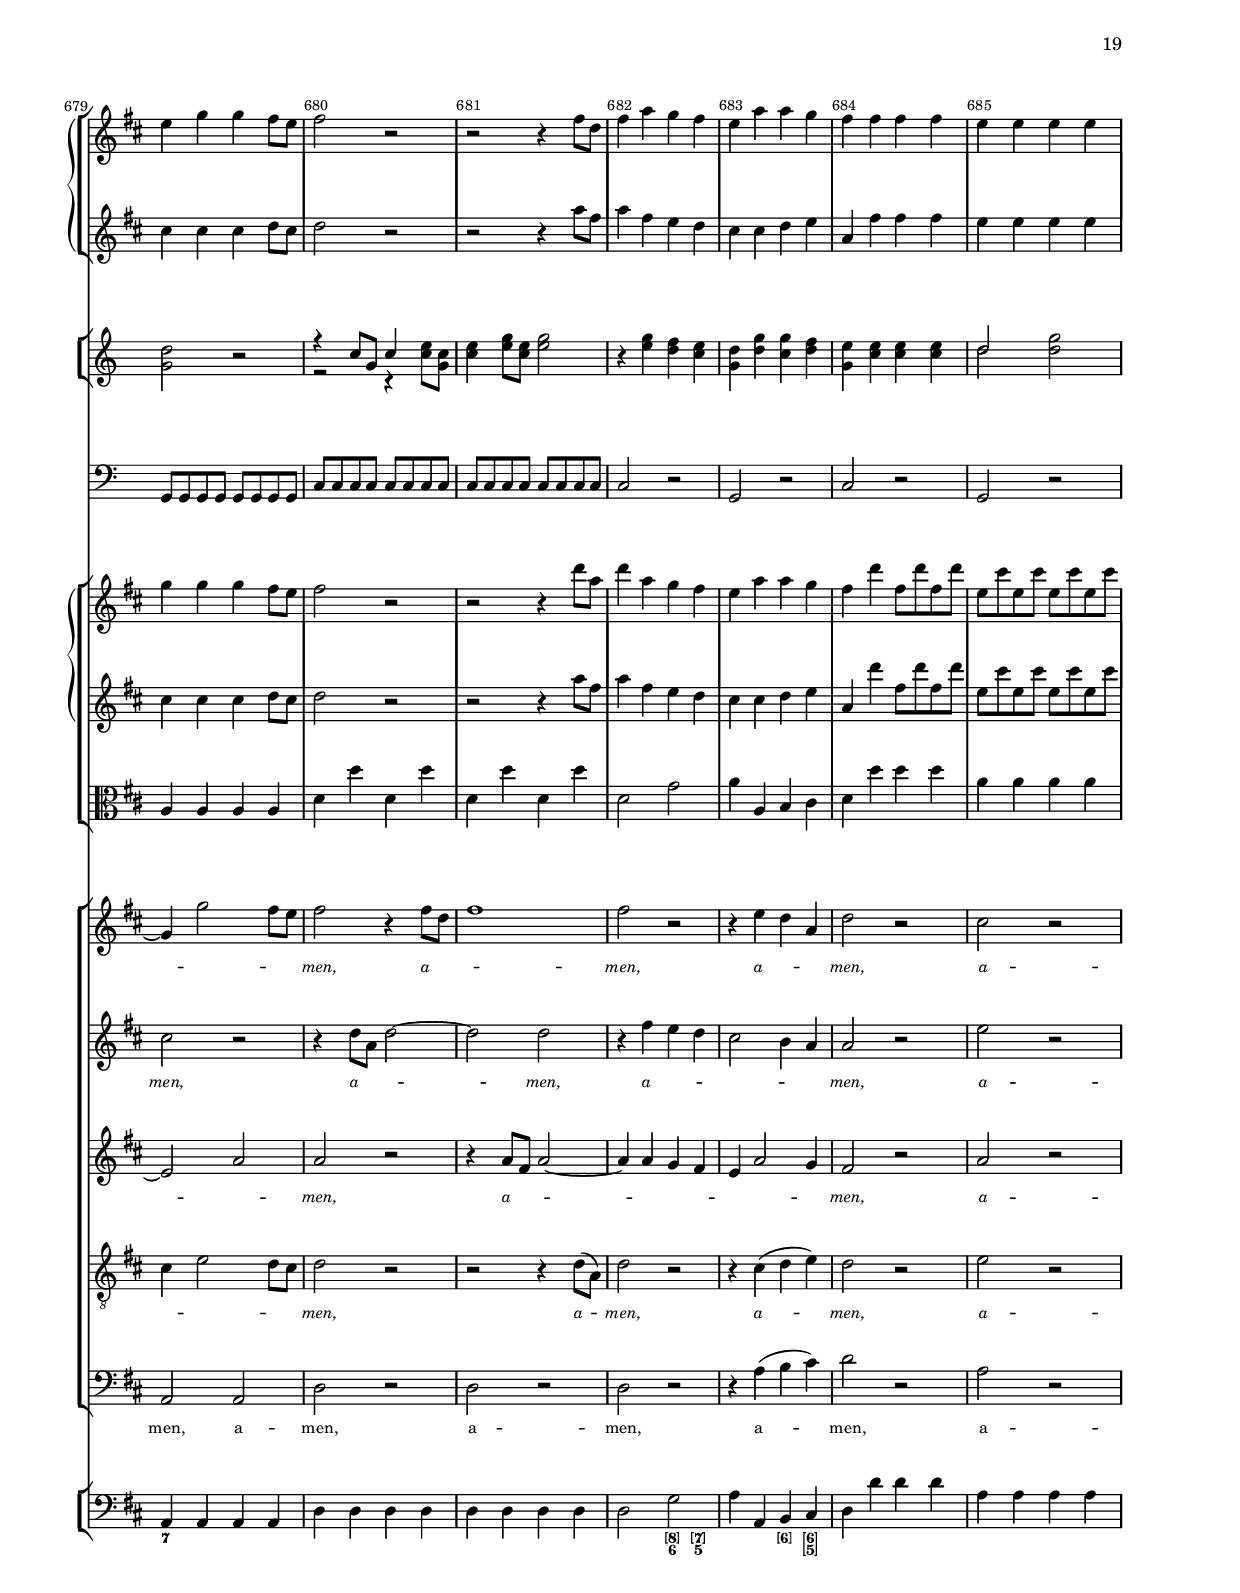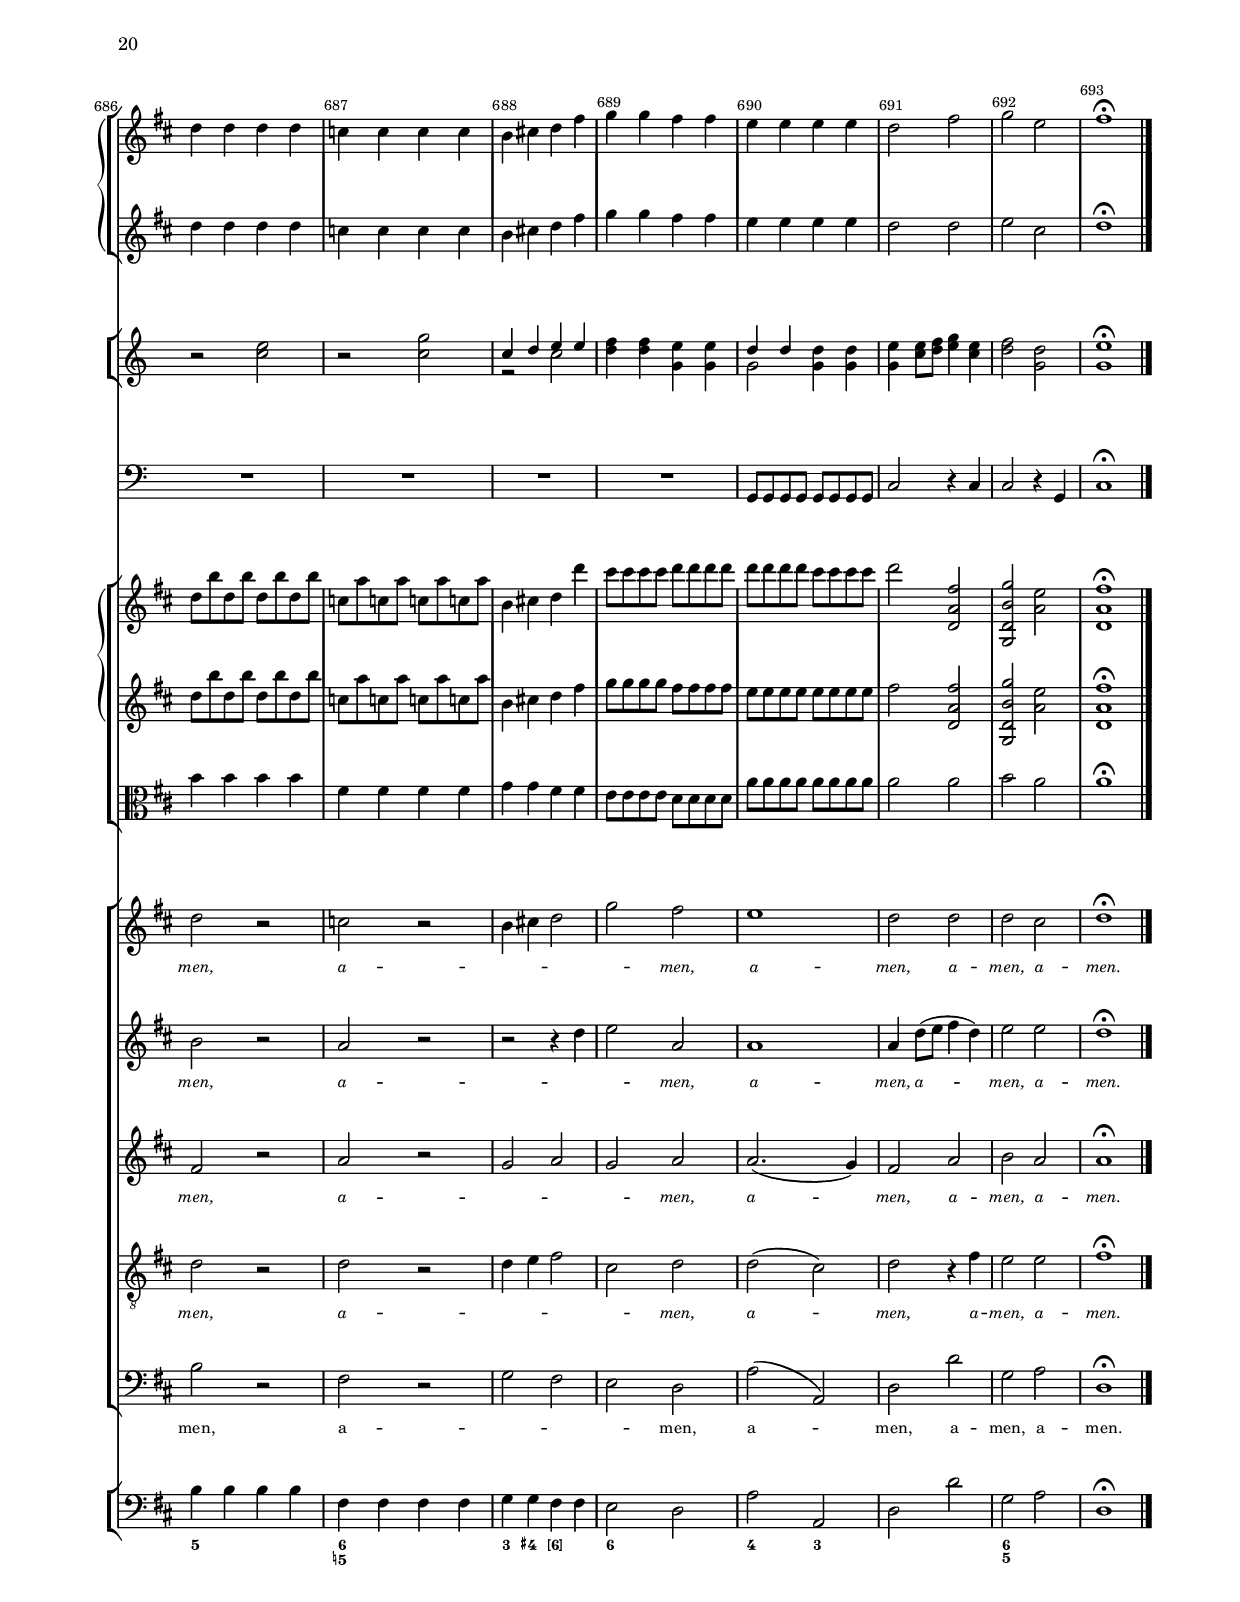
% (c) 2020 by Wolfgang Esser-Skala.
% This file is licensed under the Creative Commons Attribution-NonCommercial-ShareAlike 4.0 International License.
% To view a copy of this license, visit http://creativecommons.org/licenses/by-nc-sa/4.0/.

\version "2.18.0"

\include "../definitions.ly"

\paper { #(define (page-post-process layout pages) (ly:create-toc-file layout pages)) }
% showFirstLength = r1*17
#(set-global-staff-size 15.87)

\book {
	% \bookpart {
	% 	\paper { evenHeaderMarkup = {} oddHeaderMarkup = {} }
	% 	\partTitle "1" "K Y R I E"
	% 	\tocPart "1" "Kyrie"
	% 	\score { \new Staff \with { \remove "Clef_engraver" \remove "Time_signature_engraver" } { \stopStaff s } }
	% }
	% \bookpart {
	% 	\paper { evenHeaderMarkup = {} oddHeaderMarkup = {} }
	% 	\markup \null
	% }
	% \bookpart {
	% 	\header {
	% 		number = "1"
	% 		title = "K Y R I E   E L E I S O N"
	% 	}
	% 	\tocSection "1" "Kyrie"
	% 	\score {
	% 		<<
	% 			\new StaffGroup <<
	% 				\new GrandStaff <<
	% 					\new Staff {
	% 						\set Staff.instrumentName = "Oboe I"
	% 						\KyrieOboeI
	% 					}
	% 					\new Staff {
	% 						\set Staff.instrumentName = "Oboe II"
	% 						\KyrieOboeII
	% 					}
	% 				>>
	% 			>>
	% 			\new StaffGroup <<
	% 				\new Staff <<
	% 					\set Staff.instrumentName = \markup { \center-column { "Tromba I, II" "in D" } }
	% 					\partcombine \KyrieTrombaI \KyrieTrombaII
	% 				>>
	% 			>>
	% 			\new Staff {
	% 				\set Staff.instrumentName = \markup { \center-column { "Timpani" "in D–A" } }
	% 				\KyrieTimpani
	% 			}
	% 			\new StaffGroup <<
	% 				\new GrandStaff \with { \violinGroupDistance } <<
	% 					\new Staff {
	% 						\set Staff.instrumentName = \markup { \center-column { "Violino I" "Flauto I" } }
	% 						\KyrieViolinoI
	% 					}
	% 					\new Staff {
	% 						\set Staff.instrumentName = \markup { \center-column { "Violino II" "Flauto II" } }
	% 						\KyrieViolinoII
	% 					}
	% 				>>
	% 				\new Staff {
	% 					\set Staff.instrumentName = "Viola"
	% 					\KyrieViola
	% 				}
	% 			>>
	% 			\new ChoirStaff <<
	% 				\new Staff {
	% 					\set Staff.instrumentName = \SopranoIIncipit
	% 					\override Staff.InstrumentName.self-alignment-Y = ##f
	% 					\override Staff.InstrumentName.self-alignment-X = #RIGHT
	% 					\new Voice = "SopranoI" { \dynamicUp \KyrieSopranoINotes }
	% 				}
	% 				\new Lyrics \lyricsto SopranoI \KyrieSopranoILyrics
	%
	% 				\new Staff {
	% 					\set Staff.instrumentName = \SopranoIIIncipit
	% 					\override Staff.InstrumentName.self-alignment-Y = ##f
	% 					\override Staff.InstrumentName.self-alignment-X = #RIGHT
	% 					\new Voice = "SopranoII" { \dynamicUp \KyrieSopranoIINotes }
	% 				}
	% 				\new Lyrics \lyricsto SopranoII \KyrieSopranoIILyrics
	%
	% 				\new Staff {
	% 					\set Staff.instrumentName = \AltoIncipit
	% 					\override Staff.InstrumentName.self-alignment-Y = ##f
	% 					\override Staff.InstrumentName.self-alignment-X = #RIGHT
	% 					\new Voice = "Alto" { \dynamicUp \KyrieAltoNotes }
	% 				}
	% 				\new Lyrics \lyricsto Alto \KyrieAltoLyrics
	%
	% 				\new Staff {
	% 					\set Staff.instrumentName = \TenoreIncipit
	% 					\override Staff.InstrumentName.self-alignment-Y = ##f
	% 					\override Staff.InstrumentName.self-alignment-X = #RIGHT
	% 					\new Voice = "Tenore" { \dynamicUp \KyrieTenoreNotes }
	% 				}
	% 				\new Lyrics \lyricsto Tenore \KyrieTenoreLyrics
	%
	% 				\new Staff {
	% 					\set Staff.instrumentName = "Basso"
	% 					\new Voice = "Basso" { \dynamicUp \KyrieBassoNotes }
	% 				}
	% 				\new Lyrics \lyricsto Basso \KyrieBassoLyrics
	% 			>>
	% 			\new StaffGroup <<
	% 				\new Staff {
	% 					\set Staff.instrumentName = "Fondamento"
	% 					\KyrieOrgano
	% 				}
	% 			>>
	% 			\new FiguredBass { \KyrieBassFigures }
	% 		>>
	% 		\layout { }
	% 		\midi { \tempo 4 = 100 }
	% 	}
	% }
	% \bookpart {
	% 	\paper { evenHeaderMarkup = {} oddHeaderMarkup = {} }
	% 	\partTitle "2" "G L O R I A"
	% 	\tocPart "2" "Gloria"
	% 	\score { \new Staff \with { \remove "Clef_engraver" \remove "Time_signature_engraver" } { \stopStaff s } }
	% }
	% \bookpart {
	% 	\paper { evenHeaderMarkup = {} oddHeaderMarkup = {} }
	% 	\markup \null
	% }
	% \bookpart {
	% 	\header {
	% 		number = "2.1"
	% 		title = "G L O R I A   I N   E X C E L S I S"
	% 	}
	% 	\tocSection "2.1" "Gloria"
	% 	\score {
	% 		<<
	% 			\new StaffGroup <<
	% 				\new GrandStaff <<
	% 					\new Staff {
	% 						\set Staff.instrumentName = "Oboe I"
	% 						\GloriaOboeI
	% 					}
	% 					\new Staff {
	% 						\set Staff.instrumentName = "Oboe II"
	% 						\GloriaOboeII
	% 					}
	% 				>>
	% 			>>
	% 			\new StaffGroup <<
	% 				\new Staff <<
	% 					\set Staff.instrumentName = \markup { \center-column { "Corni" "da caccia" "in G" } }
	% 					\partcombine \GloriaCornoI \GloriaCornoII
	% 				>>
	% 			>>
	% 			\new StaffGroup <<
	% 				\new GrandStaff \with { \violinGroupDistance } <<
	% 					\new Staff {
	% 						\set Staff.instrumentName = "Violino I"
	% 						\GloriaViolinoI
	% 					}
	% 					\new Staff {
	% 						\set Staff.instrumentName = "Violino II"
	% 						\GloriaViolinoII
	% 					}
	% 				>>
	% 				\new Staff {
	% 					\set Staff.instrumentName = "Viola"
	% 					\GloriaViola
	% 				}
	% 			>>
	% 			\new ChoirStaff <<
	% 				\new Staff {
	% 					\set Staff.instrumentName = "Canto I"
	% 					\new Voice = "SopranoI" { \dynamicUp \GloriaSopranoINotes }
	% 				}
	% 				\new Lyrics \lyricsto SopranoI \GloriaSopranoILyrics
	%
	% 				\new Staff {
	% 					\set Staff.instrumentName = "Canto II"
	% 					\new Voice = "SopranoII" { \dynamicUp \GloriaSopranoIINotes }
	% 				}
	% 				\new Lyrics \lyricsto SopranoII \GloriaSopranoIILyrics
	%
	% 				\new Staff {
	% 					\set Staff.instrumentName = "Alto"
	% 					\new Voice = "Alto" { \dynamicUp \GloriaAltoNotes }
	% 				}
	% 				\new Lyrics \lyricsto Alto \GloriaAltoLyrics
	%
	% 				\new Staff {
	% 					\set Staff.instrumentName = "Tenore"
	% 					\new Voice = "Tenore" { \dynamicUp \GloriaTenoreNotes }
	% 				}
	% 				\new Lyrics \lyricsto Tenore \GloriaTenoreLyrics
	%
	% 				\new Staff {
	% 					\set Staff.instrumentName = "Basso"
	% 					\new Voice = "Basso" { \dynamicUp \GloriaBassoNotes }
	% 				}
	% 				\new Lyrics \lyricsto Basso \GloriaBassoLyrics
	% 			>>
	% 			\new StaffGroup <<
	% 				\new Staff {
	% 					\set Staff.instrumentName = "Fondamento"
	% 					\GloriaOrgano
	% 				}
	% 			>>
	% 			\new FiguredBass { \GloriaBassFigures }
	% 		>>
	% 		\layout { }
	% 		\midi { \tempo 4 = 140 }
	% 	}
	% }
	% \bookpart {
	% 	\header {
	% 		number = "2.2"
	% 		title = "L A U D A M U S   T E"
	% 	}
	% 	\paper {
	% 		system-system-spacing.basic-distance = #20
	% 		system-system-spacing.minimum-distance = #20
	% 		systems-per-page = #2
	% 	}
	%   \tocSection "2.2" "Laudamus te"
	% 	\score {
	% 		<<
	% 			\new StaffGroup <<
	% 				\new GrandStaff \with { \violinGroupDistance } <<
	% 					\new Staff {
	% 						\set Staff.instrumentName = \markup { \center-column { "Violino I" "Flauto I" } }
	% 						\LaudamusViolinoI
	% 					}
	% 					\new Staff {
	% 						\set Staff.instrumentName = \markup { \center-column { "Violino II" "Flauto II" } }
	% 						\LaudamusViolinoII
	% 					}
	% 				>>
	% 				\new Staff {
	% 					\set Staff.instrumentName = "Viola"
	% 					\LaudamusViola
	% 				}
	% 			>>
	% 			\new ChoirStaff \with { \smallerStaffDistance } <<
	% 				\new Staff {
	% 					\set Staff.instrumentName = \markup { \center-column { "Canto" "solo" } }
	% 					\new Voice = "SopranoI" { \dynamicUp \LaudamusSopranoINotes }
	% 				}
	% 				\new Lyrics \lyricsto SopranoI \LaudamusSopranoILyrics
	%
	% 				\new Staff {
	% 					\set Staff.instrumentName = \markup { \center-column { "Alto" "solo" } }
	% 					\new Voice = "Alto" { \dynamicUp \LaudamusAltoNotes }
	% 				}
	% 				\new Lyrics \lyricsto Alto \LaudamusAltoLyrics
	%
	% 				\new Staff {
	% 					\set Staff.instrumentName = \markup { \center-column { "Basso" "solo" } }
	% 					\new Voice = "Basso" { \dynamicUp \LaudamusBassoNotes }
	% 				}
	% 				\new Lyrics \lyricsto Basso \LaudamusBassoLyrics
	% 			>>
	% 			\new StaffGroup <<
	% 				\new Staff {
	% 					\set Staff.instrumentName = "Fondamento"
	% 					\LaudamusOrgano
	% 				}
	% 			>>
	% 			\new FiguredBass { \LaudamusBassFigures }
	% 		>>
	% 		\layout { }
	% 		\midi { \tempo 4 = 70 }
	% 	}
	% }
	% \bookpart {
	% 	\header {
	% 		number = "2.3"
	% 		title = "G R A T I A S   A G I M U S   T I B I"
	% 	}
	% 	\paper {
	% 		system-system-spacing.basic-distance = #20
	% 		system-system-spacing.minimum-distance = #20
	% 		systems-per-page = #2
	% 	}
	% 	\tocSection "2.3" "Gratias agimus tibi"
	% 	\score {
	% 		<<
	% 			\new StaffGroup <<
	% 				\new GrandStaff \with { \violinGroupDistance } <<
	% 					\new Staff {
	% 						\set Staff.instrumentName = "Oboe I"
	% 						\GratiasOboeI
	% 					}
	% 					\new Staff {
	% 						\set Staff.instrumentName = "Oboe II"
	% 						\GratiasOboeII
	% 					}
	% 				>>
	% 			>>
	% 			\new StaffGroup <<
	% 				\new GrandStaff \with { \violinGroupDistance } <<
	% 					\new Staff {
	% 						\set Staff.instrumentName = "Violino I"
	% 						\GratiasViolinoI
	% 					}
	% 					\new Staff {
	% 						\set Staff.instrumentName = "Violino II"
	% 						\GratiasViolinoII
	% 					}
	% 				>>
	% 				\new Staff {
	% 					\set Staff.instrumentName = "Viola"
	% 					\GratiasViola
	% 				}
	% 			>>
	% 			\new Staff {
	% 				\set Staff.instrumentName = \markup { \center-column { "Canto" "solo" } }
	% 				\new Voice = "SopranoI" { \dynamicUp \GratiasSopranoINotes }
	% 			}
	% 			\new Lyrics \lyricsto SopranoI \GratiasSopranoILyrics
	% 			\new StaffGroup <<
	% 				\new Staff {
	% 					\set Staff.instrumentName = "Fondamento"
	% 					% \transpose c c,
	% 					\GratiasOrgano
	% 				}
	% 			>>
	% 			\new FiguredBass { \GratiasBassFigures }
	% 		>>
	% 		\layout { }
	% 		\midi { \tempo 4 = 90 }
	% 	}
	% }
	% \bookpart {
	% 	\header {
	% 		number = "2.4"
	% 		title = "D O M I N E   D E U S"
	% 	}
	% 	% \tocSection "2.4" "Domine Deus"
	% 	\score {
	% 		<<
	% 			\new StaffGroup <<
	% 				\new GrandStaff <<
	% 					\new Staff {
	% 						\set Staff.instrumentName = "Oboe I"
	% 						\DomineDeusOboeI
	% 					}
	% 					\new Staff {
	% 						\set Staff.instrumentName = "Oboe II"
	% 						\DomineDeusOboeII
	% 					}
	% 				>>
	% 			>>
	% 			\new StaffGroup <<
	% 				\new Staff <<
	% 					\set Staff.instrumentName = \markup { \center-column { "Corni" "da caccia" "in F" } }
	% 					\partcombine \DomineDeusCornoI \DomineDeusCornoII
	% 				>>
	% 			>>
	% 			\new StaffGroup <<
	% 				\new GrandStaff \with { \violinGroupDistance } <<
	% 					\new Staff {
	% 						\set Staff.instrumentName = \markup { \center-column { "Violino I" "Flauto I" } }
	% 						\DomineDeusViolinoI
	% 					}
	% 					\new Staff {
	% 						\set Staff.instrumentName = \markup { \center-column { "Violino II" "Flauto II" } }
	% 						\DomineDeusViolinoII
	% 					}
	% 				>>
	% 				\new Staff {
	% 					\set Staff.instrumentName = "Viola"
	% 					\DomineDeusViola
	% 				}
	% 			>>
	% 			\new ChoirStaff <<
	% 				\new Staff {
	% 					\set Staff.instrumentName = "Canto I"
	% 					\new Voice = "SopranoI" { \dynamicUp \DomineDeusSopranoINotes }
	% 				}
	% 				\new Lyrics \lyricsto SopranoI \DomineDeusSopranoILyrics
	%
	% 				\new Staff {
	% 					\set Staff.instrumentName = "Canto II"
	% 					\new Voice = "SopranoII" { \dynamicUp \DomineDeusSopranoIINotes }
	% 				}
	% 				\new Lyrics \lyricsto SopranoII \DomineDeusSopranoIILyrics
	%
	% 				\new Staff {
	% 					\set Staff.instrumentName = "Alto"
	% 					\new Voice = "Alto" { \dynamicUp \DomineDeusAltoNotes }
	% 				}
	% 				\new Lyrics \lyricsto Alto \DomineDeusAltoLyrics
	%
	% 				\new Staff {
	% 					\set Staff.instrumentName = "Tenore"
	% 					\new Voice = "Tenore" { \dynamicUp \DomineDeusTenoreNotes }
	% 				}
	% 				\new Lyrics \lyricsto Tenore \DomineDeusTenoreLyrics
	%
	% 				\new Staff {
	% 					\set Staff.instrumentName = "Basso"
	% 					\new Voice = "Basso" { \dynamicUp \DomineDeusBassoNotes }
	% 				}
	% 				\new Lyrics \lyricsto Basso \DomineDeusBassoLyrics
	% 			>>
	% 			\new StaffGroup <<
	% 				\new Staff {
	% 					\set Staff.instrumentName = "Fondamento"
	% 					% \transpose c c,
	% 					\DomineDeusOrgano
	% 				}
	% 			>>
	% 			\new FiguredBass { \DomineDeusBassFigures }
	% 		>>
	% 		\layout { }
	% 		\midi { \tempo 4. = 60 }
	% 	}
	% }
	% \bookpart {
	% 	\header {
	% 		number = "2.5"
	% 		title = "Q U I   T O L L I S"
	% 	}
	% 	% \tocSection "2.5" "Qui tollis"
	% 	\score {
	% 		<<
	% 			\new StaffGroup \with { \smallerStaffDistance } <<
	% 				\new Staff {
	% 					\set Staff.instrumentName = "Flauto"
	% 					\QuiTollisFlauto
	% 				}
	% 				\new GrandStaff <<
	% 					\new Staff {
	% 						\set Staff.instrumentName = "Oboe I"
	% 						\QuiTollisOboeI
	% 					}
	% 					\new Staff {
	% 						\set Staff.instrumentName = "Oboe II"
	% 						\QuiTollisOboeII
	% 					}
	% 				>>
	% 			>>
	% 			\new StaffGroup <<
	% 				\new GrandStaff \with { \violinGroupDistance } <<
	% 					\new Staff {
	% 						\set Staff.instrumentName = "Violino I"
	% 						\QuiTollisViolinoI
	% 					}
	% 					\new Staff {
	% 						\set Staff.instrumentName = "Violino II"
	% 						\QuiTollisViolinoII
	% 					}
	% 				>>
	% 				\new Staff {
	% 					\set Staff.instrumentName = "Viola"
	% 					\QuiTollisViola
	% 				}
	% 			>>
	% 			\new ChoirStaff <<
	% 				\new Staff {
	% 					\set Staff.instrumentName = "Canto I"
	% 					\new Voice = "SopranoI" { \dynamicUp \QuiTollisSopranoINotes }
	% 				}
	% 				\new Lyrics \lyricsto SopranoI \QuiTollisSopranoILyrics
	%
	% 				\new Staff {
	% 					\set Staff.instrumentName = "Canto II"
	% 					\new Voice = "SopranoII" { \dynamicUp \QuiTollisSopranoIINotes }
	% 				}
	% 				\new Lyrics \lyricsto SopranoII \QuiTollisSopranoIILyrics
	%
	% 				\new Staff {
	% 					\set Staff.instrumentName = "Alto"
	% 					\new Voice = "Alto" { \dynamicUp \QuiTollisAltoNotes }
	% 				}
	% 				\new Lyrics \lyricsto Alto \QuiTollisAltoLyrics
	%
	% 				\new Staff {
	% 					\set Staff.instrumentName = "Tenore"
	% 					\new Voice = "Tenore" { \dynamicUp \QuiTollisTenoreNotes }
	% 				}
	% 				\new Lyrics \lyricsto Tenore \QuiTollisTenoreLyrics
	%
	% 				\new Staff {
	% 					\set Staff.instrumentName = "Basso"
	% 					\new Voice = "Basso" { \dynamicUp \QuiTollisBassoNotes }
	% 				}
	% 				\new Lyrics \lyricsto Basso \QuiTollisBassoLyrics
	% 			>>
	% 			\new StaffGroup <<
	% 				\new Staff {
	% 					\set Staff.instrumentName = "Fondamento"
	% 					% \transpose c c,
	% 					\QuiTollisOrgano
	% 				}
	% 			>>
	% 			\new FiguredBass { \QuiTollisBassFigures }
	% 		>>
	% 		\layout { }
	% 		\midi { \tempo 4 = 60 }
	% 	}
	% }
	% \bookpart {
	% 	\header {
	% 		number = "2.6"
	% 		title = "Q U O N I A M   T U   S O L U S   S A N C T U S"
	% 	}
	% 	\paper {
	% 		system-system-spacing.basic-distance = #20
	% 		system-system-spacing.minimum-distance = #20
	% 		systems-per-page = #2
	% 	}
	% 	% \tocSection "2.6" "Quoniam tu solus sanctus"
	% 	\score {
	% 		<<
	% 			\new StaffGroup <<
	% 				\new GrandStaff \with { \violinGroupDistance } <<
	% 					\new Staff {
	% 						\set Staff.instrumentName = "Oboe I"
	% 						\QuoniamOboeI
	% 					}
	% 					\new Staff {
	% 						\set Staff.instrumentName = "Oboe II"
	% 						\QuoniamOboeII
	% 					}
	% 				>>
	% 			>>
	% 			\new StaffGroup <<
	% 				\new GrandStaff \with { \violinGroupDistance } <<
	% 					\new Staff {
	% 						\set Staff.instrumentName = "Violino I"
	% 						\QuoniamViolinoI
	% 					}
	% 					\new Staff {
	% 						\set Staff.instrumentName = "Violino II"
	% 						\QuoniamViolinoII
	% 					}
	% 				>>
	% 				\new Staff {
	% 					\set Staff.instrumentName = "Viola"
	% 					\QuoniamViola
	% 				}
	% 			>>
	% 			\new Staff {
	% 				\set Staff.instrumentName = \markup { \center-column { "Canto" "solo" } }
	% 				\new Voice = "SopranoI" { \dynamicUp \QuoniamSopranoINotes }
	% 			}
	% 			\new Lyrics \lyricsto SopranoI \QuoniamSopranoILyrics
	% 			\new StaffGroup <<
	% 				\new Staff {
	% 					\set Staff.instrumentName = "Fondamento"
	% 					% \transpose c c,
	% 					\QuoniamOrgano
	% 				}
	% 			>>
	% 			\new FiguredBass { \QuoniamBassFigures }
	% 		>>
	% 		\layout { }
	% 		\midi { \tempo 4 = 90 }
	% 	}
	% }
	\bookpart {
		\header {
			number = "2.7"
			title = "C U M   S A N C T O   S P I R I T U"
		}
		% \tocSection "2.7" "Cum Sancto Spiritu"
		\score {
			<<
				\new StaffGroup <<
					\new GrandStaff <<
						\new Staff {
							\set Staff.instrumentName = "Oboe I"
							\CumSanctoOboeI
						}
						\new Staff {
							\set Staff.instrumentName = "Oboe II"
							\CumSanctoOboeII
						}
					>>
				>>
				\new StaffGroup <<
					\new Staff <<
						\set Staff.instrumentName = \markup { \center-column { "Tromba I, II" "in D" } }
						% \transpose c d
						\partcombine \CumSanctoTrombaI \CumSanctoTrombaII
					>>
				>>
				\new Staff {
					\set Staff.instrumentName = \markup { \center-column { "Timpani" "in D–A" } }
					% \transpose c d
					\CumSanctoTimpani
				}
				\new StaffGroup <<
					\new GrandStaff \with { \violinGroupDistance } <<
						\new Staff {
							\set Staff.instrumentName = "Flauto I"
							\CumSanctoViolinoI
						}
						\new Staff {
							\set Staff.instrumentName = "Violino II"
							\CumSanctoViolinoII
						}
					>>
					\new Staff {
						\set Staff.instrumentName = "Viola"
						\CumSanctoViola
					}
				>>
				\new ChoirStaff <<
					\new Staff {
						\set Staff.instrumentName = "Canto I"
						\new Voice = "SopranoI" { \dynamicUp \CumSanctoSopranoINotes }
					}
					\new Lyrics \lyricsto SopranoI \CumSanctoSopranoILyrics

					\new Staff {
						\set Staff.instrumentName = "Canto II"
						\new Voice = "SopranoII" { \dynamicUp \CumSanctoSopranoIINotes }
					}
					\new Lyrics \lyricsto SopranoII \CumSanctoSopranoIILyrics

					\new Staff {
						\set Staff.instrumentName = "Alto"
						\new Voice = "Alto" { \dynamicUp \CumSanctoAltoNotes }
					}
					\new Lyrics \lyricsto Alto \CumSanctoAltoLyrics

					\new Staff {
						\set Staff.instrumentName = "Tenore"
						\new Voice = "Tenore" { \dynamicUp \CumSanctoTenoreNotes }
					}
					\new Lyrics \lyricsto Tenore \CumSanctoTenoreLyrics

					\new Staff {
						\set Staff.instrumentName = "Basso"
						\new Voice = "Basso" { \dynamicUp \CumSanctoBassoNotes }
					}
					\new Lyrics \lyricsto Basso \CumSanctoBassoLyrics
				>>
				\new StaffGroup <<
					\new Staff {
						\set Staff.instrumentName = "Fondamento"
						% \transpose c c,
						\CumSanctoOrgano
					}
				>>
				\new FiguredBass { \CumSanctoBassFigures }
			>>
			\layout { }
			\midi { \tempo 4 = 80 }
		}
	}
}
